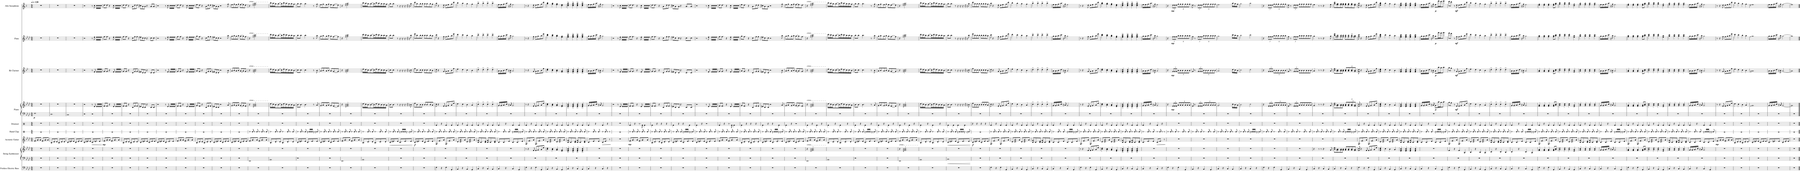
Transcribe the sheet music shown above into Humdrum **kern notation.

**kern	**kern	**kern	**kern	**dynam	**kern	**kern	**kern	**kern	**dynam	**kern	**dynam	**kern	**dynam	**kern	**dynam
*part9	*part8	*part8	*part7	*part7	*part6	*part5	*part4	*part4	*part4	*part3	*part3	*part2	*part2	*part1	*part1
*staff11	*staff10	*staff9	*staff8	*staff8	*staff7	*staff6	*staff5	*staff4	*staff4/5	*staff3	*staff3	*staff2	*staff2	*staff1	*staff1
*I"Fretless Electric Bass	*I"String Synthesizer	*	*I"Acoustic Guitar	*	*I"Hand Clap	*I"Drumset	*I"Piano	*	*	*I"Bb Clarinet	*	*I"Flute	*	*I"Alto Saxophone	*
*I'Frtl. El. B.	*I'Synth.	*	*I'Guit.	*	*I'Hd. Clp.	*I'D. Set	*I'Pno.	*	*	*I'Bb Cl.	*	*I'Fl.	*	*I'A. Sax.	*
*	*	*	*	*	*stria1	*	*	*	*	*	*	*	*	*	*
*clefF4	*clefF4	*clefG2	*clefGv2	*	*clefX	*clefX	*clefF4	*clefG2	*	*clefG2	*	*clefG2	*	*clefG2	*
*Trd7c12	*	*	*	*	*	*	*	*	*	*Trd1c2	*	*	*	*Trd5c9	*
*k[b-e-a-d-]	*k[b-e-a-d-]	*k[b-e-a-d-]	*k[b-e-a-d-]	*	*k[]	*k[]	*k[b-e-a-d-]	*k[b-e-a-d-]	*	*k[b-e-]	*	*k[b-e-a-d-]	*	*k[b-]	*
*M4/4	*M4/4	*M4/4	*M4/4	*	*M4/4	*M4/4	*M4/4	*M4/4	*	*M4/4	*	*M4/4	*	*M4/4	*
*MM120	*MM120	*MM120	*MM120	*	*MM120	*MM120	*MM120	*MM120	*	*MM120	*	*MM120	*	*MM120	*
=1	=1	=1	=1	=1	=1	=1	=1	=1	=1	=1	=1	=1	=1	=1	=1
!	!	!	!	!	!	!	!	!	!LO:DY:b=2	!	!	!	!	!	!
1r	1r	1r	8.F'/L	.	1r	1r	1F	1r	p	1r	.	1r	.	1r	.
.	.	.	8.A-'/	.	.	.	.	.	.	.	.	.	.	.	.
.	.	.	8A-/J	.	.	.	.	.	.	.	.	.	.	.	.
.	.	.	8.F'/L	.	.	.	.	.	.	.	.	.	.	.	.
.	.	.	8.A-'/	.	.	.	.	.	.	.	.	.	.	.	.
.	.	.	8A-/J	.	.	.	.	.	.	.	.	.	.	.	.
=2	=2	=2	=2	=2	=2	=2	=2	=2	=2	=2	=2	=2	=2	=2	=2
1r	1r	1r	8.BB-'/L	.	1r	1r	1D-	1r	.	1r	.	1r	.	1r	.
.	.	.	8.D-'/	.	.	.	.	.	.	.	.	.	.	.	.
.	.	.	8D-/J	.	.	.	.	.	.	.	.	.	.	.	.
.	.	.	8.BB-'/L	.	.	.	.	.	.	.	.	.	.	.	.
.	.	.	8.D-'/	.	.	.	.	.	.	.	.	.	.	.	.
.	.	.	8D-/J	.	.	.	.	.	.	.	.	.	.	.	.
=3	=3	=3	=3	=3	=3	=3	=3	=3	=3	=3	=3	=3	=3	=3	=3
1r	1r	1r	8.C'/L	.	1r	1r	1C	1r	.	1r	.	1r	.	1r	.
.	.	.	8.En'/	.	.	.	.	.	.	.	.	.	.	.	.
.	.	.	8E/J	.	.	.	.	.	.	.	.	.	.	.	.
.	.	.	8.C'/L	.	.	.	.	.	.	.	.	.	.	.	.
.	.	.	8.E'/	.	.	.	.	.	.	.	.	.	.	.	.
.	.	.	8E/J	.	.	.	.	.	.	.	.	.	.	.	.
=4	=4	=4	=4	=4	=4	=4	=4	=4	=4	=4	=4	=4	=4	=4	=4
1r	1r	1r	8.C'/L	.	1r	1r	2r	2r	.	2r	.	2r	.	2r	.
.	.	.	8.En'/	.	.	.	.	.	.	.	.	.	.	.	.
.	.	.	8E/J	.	.	.	.	.	.	.	.	.	.	.	.
!	!	!	!	!LO:HP:b	!	!	!	!	!	!	!	!	!	!	!
.	.	.	8.C'/L	<	.	.	2r	8r	.	8r	.	8r	.	8r	.
.	.	.	.	.	.	.	.	8e-/	.	8f/	.	8ee-\	.	8cc\	.
.	.	.	8.E-X'/	.	.	.	.	.	.	.	.	.	.	.	.
.	.	.	.	.	.	.	.	16e-/LL	.	16f/LL	.	16ee-\LL	.	16cc\LL	.
.	.	.	.	.	.	.	.	16e-/	.	16f/	.	16ee-\	.	16cc\	.
.	.	.	8E-/J	.	.	.	.	16e-/	.	16f/	.	16ee-\	.	16cc\	.
.	.	.	.	.	.	.	.	16e-/JJ	.	16f/JJ	.	16ee-\JJ	.	16cc\JJ	.
.	.	.	.	[	.	.	.	.	.	.	.	.	.	.	.
=5	=5	=5	=5	=5	=5	=5	=5	=5	=5	=5	=5	=5	=5	=5	=5
!	!	!	!	!LO:DY:b	!	!	!	!	!	!	!	!	!	!	!
1r	1r	1r	8.F'/L	mp	1r	1r	1r	8.f/L	.	8.g/L	.	8.ff\L	.	8.dd\L	.
.	.	.	8.A-'/	.	.	.	.	8.f/J	.	8.g/J	.	8.ff\J	.	8.dd\J	.
.	.	.	8A-/J	.	.	.	.	4r	.	4r	.	4r	.	4r	.
.	.	.	8.F'/L	.	.	.	.	.	.	.	.	.	.	.	.
.	.	.	.	.	.	.	.	8e-/	.	8f/	.	8ee-\	.	8cc\	.
.	.	.	8.A-'/	.	.	.	.	.	.	.	.	.	.	.	.
.	.	.	.	.	.	.	.	16e-/LL	.	16f/LL	.	16ee-\LL	.	16cc\LL	.
.	.	.	.	.	.	.	.	16e-/	.	16f/	.	16ee-\	.	16cc\	.
.	.	.	8A-/J	.	.	.	.	16e-/	.	16f/	.	16ee-\	.	16cc\	.
.	.	.	.	.	.	.	.	16e-/JJ	.	16f/JJ	.	16ee-\JJ	.	16cc\JJ	.
=6	=6	=6	=6	=6	=6	=6	=6	=6	=6	=6	=6	=6	=6	=6	=6
1r	1r	1r	8.BB-'/L	.	1r	1r	1r	8.f/L	.	8.g/L	.	8.ff\L	.	8.dd\L	.
.	.	.	8.D-'/	.	.	.	.	8.f/J	.	8.g/J	.	8.ff\J	.	8.dd\J	.
.	.	.	8D-/J	.	.	.	.	4r	.	4r	.	4r	.	4r	.
.	.	.	8.BB-'/L	.	.	.	.	.	.	.	.	.	.	.	.
.	.	.	.	.	.	.	.	8c/L	.	8d/L	.	8cc\L	.	8a\L	.
.	.	.	8.D-'/	.	.	.	.	.	.	.	.	.	.	.	.
.	.	.	.	.	.	.	.	8f/	.	8g/	.	8ff\	.	8dd\	.
.	.	.	8D-/J	.	.	.	.	8f/J	.	8g/J	.	8ff\J	.	8dd\J	.
=7	=7	=7	=7	=7	=7	=7	=7	=7	=7	=7	=7	=7	=7	=7	=7
1r	1r	1r	8.C'/L	.	1r	1r	1r	8en/L	.	8f#X/L	.	8een\L	.	8cc#X\L	.
.	.	.	.	.	.	.	.	8c/	.	8d/	.	8cc\	.	8a\	.
.	.	.	8.En'/	.	.	.	.	.	.	.	.	.	.	.	.
.	.	.	.	.	.	.	.	8c/J	.	8d/J	.	8cc\J	.	8a\J	.
.	.	.	8E/J	.	.	.	.	4r	.	4r	.	4r	.	4r	.
.	.	.	8.C'/L	.	.	.	.	.	.	.	.	.	.	.	.
.	.	.	.	.	.	.	.	8.c/L	.	8.d/L	.	8.cc\L	.	8.a/L	.
.	.	.	8.E/	.	.	.	.	.	.	.	.	.	.	.	.
.	.	.	.	.	.	.	.	8.c/J	.	8.d/J	.	8.cc\J	.	8.a/J	.
.	.	.	8E/J	.	.	.	.	.	.	.	.	.	.	.	.
=8	=8	=8	=8	=8	=8	=8	=8	=8	=8	=8	=8	=8	=8	=8	=8
1r	1r	1r	8.C'/L	.	1r	1r	1r	2r	.	2r	.	2r	.	2r	.
.	.	.	8.En'/	.	.	.	.	.	.	.	.	.	.	.	.
.	.	.	8E/J	.	.	.	.	.	.	.	.	.	.	.	.
.	.	.	8.C'/L	.	.	.	.	8r	.	8r	.	8r	.	8r	.
.	.	.	.	.	.	.	.	8e-/	.	8f/	.	8ee-\	.	8cc\	.
.	.	.	8.E'/	.	.	.	.	.	.	.	.	.	.	.	.
.	.	.	.	.	.	.	.	16e-/LL	.	16f/LL	.	16ee-\LL	.	16cc\LL	.
.	.	.	.	.	.	.	.	16e-/	.	16f/	.	16ee-\	.	16cc\	.
.	.	.	8E/J	.	.	.	.	16e-/	.	16f/	.	16ee-\	.	16cc\	.
.	.	.	.	.	.	.	.	16e-/JJ	.	16f/JJ	.	16ee-\JJ	.	16cc\JJ	.
=9	=9	=9	=9	=9	=9	=9	=9	=9	=9	=9	=9	=9	=9	=9	=9
1r	1r	1r	8.F'/L	.	1r	1r	1r	8.f/L	.	8.g/L	.	8.ff\L	.	8.dd\L	.
.	.	.	8.A-'/	.	.	.	.	8.f/J	.	8.g/J	.	8.ff\J	.	8.dd\J	.
.	.	.	8A-/J	.	.	.	.	4r	.	4r	.	4r	.	4r	.
.	.	.	8.F'/L	.	.	.	.	.	.	.	.	.	.	.	.
.	.	.	.	.	.	.	.	8e-/	.	8f/	.	8ee-\	.	8cc\	.
.	.	.	8.A-'/	.	.	.	.	.	.	.	.	.	.	.	.
.	.	.	.	.	.	.	.	16e-/LL	.	16f/LL	.	16ee-\LL	.	16cc\LL	.
.	.	.	.	.	.	.	.	16e-/	.	16f/	.	16ee-\	.	16cc\	.
.	.	.	8A-/J	.	.	.	.	16e-/	.	16f/	.	16ee-\	.	16cc\	.
.	.	.	.	.	.	.	.	16e-/JJ	.	16f/JJ	.	16ee-\JJ	.	16cc\JJ	.
=10	=10	=10	=10	=10	=10	=10	=10	=10	=10	=10	=10	=10	=10	=10	=10
1r	1r	1r	8.BB-'/L	.	1r	1r	1r	8.g/L	.	8.a/L	.	8.gg\L	.	8.ee\L	.
.	.	.	8.D-'/	.	.	.	.	8.f/J	.	8.g/J	.	8.ff\J	.	8.dd\J	.
.	.	.	8D-/J	.	.	.	.	4r	.	4r	.	4r	.	4r	.
.	.	.	8.BB-'/L	.	.	.	.	.	.	.	.	.	.	.	.
.	.	.	.	.	.	.	.	8c/L	.	8d/L	.	8cc\L	.	8a\L	.
.	.	.	8.D-'/	.	.	.	.	.	.	.	.	.	.	.	.
.	.	.	.	.	.	.	.	8f/	.	8g/	.	8ff\	.	8dd\	.
.	.	.	8D-/J	.	.	.	.	8f/J	.	8g/J	.	8ff\J	.	8dd\J	.
=11	=11	=11	=11	=11	=11	=11	=11	=11	=11	=11	=11	=11	=11	=11	=11
1r	1r	1r	8.C'/L	.	1r	1r	1r	8en/L	.	8f#X/L	.	8een\L	.	8cc#X\L	.
.	.	.	.	.	.	.	.	8c/	.	8d/	.	8cc\	.	8a\	.
.	.	.	8.En'/	.	.	.	.	.	.	.	.	.	.	.	.
.	.	.	.	.	.	.	.	8c/J	.	8d/J	.	8cc\J	.	8a\J	.
.	.	.	8E/J	.	.	.	.	2r	.	2r	.	2r	.	2r	.
.	.	.	8.C'/L	.	.	.	.	.	.	.	.	.	.	.	.
.	.	.	8.E'/	.	.	.	.	.	.	.	.	.	.	.	.
.	.	.	8E/J	.	.	.	.	8a-/	.	8b-\	.	8aa-\	.	8ff\	.
=12	=12	=12	=12	=12	=12	=12	=12	=12	=12	=12	=12	=12	=12	=12	=12
1r	1r	1r	8.C'/L	.	1r	1r	1r	8g/L	.	8a/L	.	8gg\L	.	8ee\L	.
.	.	.	.	.	.	.	.	8a-/	.	8b-/	.	8aa-\	.	8ff\	.
.	.	.	8.En'/	.	.	.	.	.	.	.	.	.	.	.	.
.	.	.	.	.	.	.	.	8g/	.	8a/	.	8gg\	.	8ee\	.
.	.	.	8E/J	.	.	.	.	8a-/J	.	8b-/J	.	8aa-\J	.	8ff\J	.
.	.	.	8.C'/L	.	.	.	.	[8.g/L	.	[8.a/L	.	[8.gg\L	.	[8.ee\L	.
.	.	.	8.E'/	.	.	.	.	8g/]	.	8a/]	.	8gg\]	.	8ee\]	.
.	.	.	.	.	.	.	.	8.f/J	.	8.g/J	.	8.ff\J	.	8.dd\J	.
.	.	.	8E/J	.	.	.	.	.	.	.	.	.	.	.	.
=13	=13	=13	=13	=13	=13	=13	=13	=13	=13	=13	=13	=13	=13	=13	=13
!	!	!	!	!	!	!	!	!	!	!	!	!	!	!LO:TX:a:i:t=cresc.	!
!	!	!	!	!	!	!	!	!	!	!	!	!LO:TX:a:i:t=cresc.	!	!	!
!	!	!	!	!	!	!	!	!	!	!LO:TX:a:i:t=cresc.	!	!	!	!	!
!	!	!	!	!	!	!	!	!LO:TX:a:i:t=cresc.	!	!	!	!	!	!	!
1r	1FF	1r	8.F'/L	.	8.r	1r	1r	4r	.	4r	.	4r	.	4r	.
.	.	.	8.A-'/	.	16Re/	.	.	.	.	.	.	.	.	.	.
.	.	.	.	.	8r	.	.	2.f/:: 2.a-/:: 2.cc/::	.	2.g\:: 2.b-\:: 2.dd\::	.	2.ff\:: 2.aa-\:: 2.ccc\::	.	2.dd\:: 2.ff\:: 2.aa\::	.
.	.	.	8A-/J	.	8Re/	.	.	.	.	.	.	.	.	.	.
.	.	.	8.F'/L	.	8.r	.	.	.	.	.	.	.	.	.	.
.	.	.	8.A-'/	.	16Re/	.	.	.	.	.	.	.	.	.	.
.	.	.	.	.	8r	.	.	.	.	.	.	.	.	.	.
.	.	.	8A-/J	.	8Re/	.	.	.	.	.	.	.	.	.	.
=14	=14	=14	=14	=14	=14	=14	=14	=14	=14	=14	=14	=14	=14	=14	=14
1r	1BB-	1r	8.BB-'/L	.	8.r	1r	1r	16.dd-\LL	.	16.ee-\LL	.	16.ddd-\LL	.	16.bb-\LL	.
.	.	.	.	.	.	.	.	16.cc\	.	16.dd\	.	16.ccc\	.	16.aa\	.
.	.	.	8.D-'/	.	16Re/	.	.	16.b-\J	.	16.cc\J	.	16.bb-\J	.	16.gg\J	.
.	.	.	.	.	8r	.	.	.	.	.	.	.	.	.	.
.	.	.	.	.	.	.	.	[8.b-\	.	[8.cc\	.	[8.bb-\	.	[8.gg\	.
.	.	.	8D-/J	.	8Re/	.	.	.	.	.	.	.	.	.	.
.	.	.	.	.	.	.	.	16b-\L]	.	16cc\L]	.	16bb-\L]	.	16gg\L]	.
.	.	.	8.BB-'/L	.	8.r	.	.	.	.	.	.	.	.	.	.
.	.	.	.	.	.	.	.	16.dd-\	.	16.ee-\	.	16.ddd-\	.	16.bb-\	.
.	.	.	.	.	.	.	.	16.cc\	.	16.dd\	.	16.ccc\	.	16.aa\	.
.	.	.	8.D-'/	.	16Re/	.	.	.	.	.	.	.	.	.	.
.	.	.	.	.	.	.	.	16.b-\	.	16.cc\	.	16.bb-\	.	16.gg\	.
.	.	.	.	.	8r	.	.	.	.	.	.	.	.	.	.
.	.	.	.	.	.	.	.	16.b-\	.	16.cc\	.	16.bb-\	.	16.gg\	.
.	.	.	8D-/J	.	8Re/	.	.	.	.	.	.	.	.	.	.
.	.	.	.	.	.	.	.	16.a-\JJ	.	16.b-\JJ	.	16.aa-\JJ	.	16.ff\JJ	.
=15	=15	=15	=15	=15	=15	=15	=15	=15	=15	=15	=15	=15	=15	=15	=15
1r	1r	1r	8.C'/L	.	8.r	1r	1r	8.b-\L	.	8.cc\L	.	8.bb-\L	.	8.gg\L	.
.	.	.	8.En'/	.	16Re/	.	.	8.b-\J	.	8.cc\J	.	8.bb-\J	.	8.gg\J	.
.	.	.	.	.	8r	.	.	.	.	.	.	.	.	.	.
.	.	.	8E/J	.	8Re/	.	.	4.b-\	.	4.cc\	.	4.bb-\	.	4.gg\	.
.	.	.	8.C'/L	.	16r	.	.	.	.	.	.	.	.	.	.
.	.	.	.	.	16Re/LL	.	.	.	.	.	.	.	.	.	.
.	.	.	.	.	16Re/	.	.	.	.	.	.	.	.	.	.
.	.	.	8.E/	.	16Re/JJ	.	.	.	.	.	.	.	.	.	.
.	.	.	.	.	16r	.	.	8r	.	8r	.	8r	.	8r	.
.	.	.	.	.	16r	.	.	.	.	.	.	.	.	.	.
.	.	.	8E/J	.	8Re/	.	.	8a-/	.	8b-\	.	8aa-\	.	8ff\	.
=16	=16	=16	=16	=16	=16	=16	=16	=16	=16	=16	=16	=16	=16	=16	=16
1r	1r	1r	8.C'/L	.	8.r	1r	1r	8g/L	.	8a/L	.	8gg\L	.	8ee\L	.
.	.	.	.	.	.	.	.	8a-/	.	8b-/	.	8aa-\	.	8ff\	.
.	.	.	8.En'/	.	16Re/	.	.	.	.	.	.	.	.	.	.
.	.	.	.	.	8r	.	.	8g/	.	8a/	.	8gg\	.	8ee\	.
.	.	.	8E/J	.	8Re/	.	.	8a-/J	.	8b-/J	.	8aa-\J	.	8ff\J	.
.	.	.	8.C'/L	.	8.r	.	.	8.g/L	.	8.a/L	.	8.gg\L	.	8.ee\L	.
.	.	.	8.E/	.	16Re/	.	.	[8.f/	.	[8.g/	.	[8.ff\	.	[8.dd\	.
.	.	.	.	.	8r	.	.	.	.	.	.	.	.	.	.
.	.	.	8E/J	.	8Re/	.	.	8f/J]	.	8g/J]	.	8ff\J]	.	8dd\J]	.
=17	=17	=17	=17	=17	=17	=17	=17	=17	=17	=17	=17	=17	=17	=17	=17
1r	1FF	1r	8.F'/L	.	8.r	1r	1r	4r	.	4r	.	4r	.	4r	.
.	.	.	8.A-'/	.	16Re/	.	.	.	.	.	.	.	.	.	.
.	.	.	.	.	8r	.	.	2.f/:: 2.a-/:: 2.cc/::	.	2.g\:: 2.b-\:: 2.dd\::	.	2.ff\:: 2.aa-\:: 2.ccc\::	.	2.dd\:: 2.ff\:: 2.aa\::	.
.	.	.	8A-/J	.	8Re/	.	.	.	.	.	.	.	.	.	.
.	.	.	8.F'/L	.	8.r	.	.	.	.	.	.	.	.	.	.
.	.	.	8.A-'/	.	16Re/	.	.	.	.	.	.	.	.	.	.
.	.	.	.	.	8r	.	.	.	.	.	.	.	.	.	.
.	.	.	8A-/J	.	8Re/	.	.	.	.	.	.	.	.	.	.
=18	=18	=18	=18	=18	=18	=18	=18	=18	=18	=18	=18	=18	=18	=18	=18
1r	1BB-	1r	8.BB-'/L	.	8.r	1r	1r	16.dd-\LL	.	16.ee-\LL	.	16.ddd-\LL	.	16.bb-\LL	.
.	.	.	.	.	.	.	.	16.cc\	.	16.dd\	.	16.ccc\	.	16.aa\	.
.	.	.	8.D-'/	.	16Re/	.	.	16.b-\J	.	16.cc\J	.	16.bb-\J	.	16.gg\J	.
.	.	.	.	.	8r	.	.	.	.	.	.	.	.	.	.
.	.	.	.	.	.	.	.	[8.b-\	.	[8.cc\	.	[8.bb-\	.	[8.gg\	.
.	.	.	8D-/J	.	8Re/	.	.	.	.	.	.	.	.	.	.
.	.	.	.	.	.	.	.	16b-\L]	.	16cc\L]	.	16bb-\L]	.	16gg\L]	.
.	.	.	8.BB-'/L	.	8.r	.	.	.	.	.	.	.	.	.	.
.	.	.	.	.	.	.	.	16.dd-\	.	16.ee-\	.	16.ddd-\	.	16.bb-\	.
.	.	.	.	.	.	.	.	16.cc\	.	16.dd\	.	16.ccc\	.	16.aa\	.
.	.	.	8.D-'/	.	16Re/	.	.	.	.	.	.	.	.	.	.
.	.	.	.	.	.	.	.	16.b-\	.	16.cc\	.	16.bb-\	.	16.gg\	.
.	.	.	.	.	8r	.	.	.	.	.	.	.	.	.	.
.	.	.	.	.	.	.	.	16.b-\	.	16.cc\	.	16.bb-\	.	16.gg\	.
.	.	.	8D-/J	.	8Re/	.	.	.	.	.	.	.	.	.	.
.	.	.	.	.	.	.	.	16.a-\JJ	.	16.b-\JJ	.	16.aa-\JJ	.	16.ff\JJ	.
=19	=19	=19	=19	=19	=19	=19	=19	=19	=19	=19	=19	=19	=19	=19	=19
!	!	!	!	!LO:HP:b	!	!	!	!	!	!	!	!	!	!	!
1r	1r	1r	8.C'/L	<	8.r	1r	1r	8.b-\L	.	8.cc\L	.	8.bb-\L	.	8.gg\L	.
.	.	.	8.En'/	.	16Re/	.	.	8.b-\J	.	8.cc\J	.	8.bb-\J	.	8.gg\J	.
.	.	.	.	.	8r	.	.	.	.	.	.	.	.	.	.
.	.	.	8E/J	.	8Re/	.	.	8r	.	8r	.	8r	.	8r	.
.	.	.	8.C'/L	.	16r	.	.	16.r	.	16.r	.	16.r	.	16.r	.
.	.	.	.	.	16Re/LL	.	.	.	.	.	.	.	.	.	.
.	.	.	.	.	.	.	.	16.r	.	16.r	.	16.r	.	16.r	.
.	.	.	.	.	16Re/	.	.	.	.	.	.	.	.	.	.
.	.	.	8.E/	.	16Re/JJ	.	.	16.r	.	16.r	.	16.r	.	16.r	.
.	.	.	.	.	16r	.	.	.	.	.	.	.	.	.	.
.	.	.	.	.	.	.	.	32r	.	32r	.	32r	.	32r	.
.	.	.	.	.	16r	.	.	16r	.	16r	.	16r	.	16r	.
.	.	.	8E/J	.	8Re/	.	.	8b-\	.	8cc\	.	8bb-\	.	8gg\	.
.	.	.	.	[	.	.	.	.	.	.	.	.	.	.	.
=20	=20	=20	=20	=20	=20	=20	=20	=20	=20	=20	=20	=20	=20	=20	=20
!	!	!	!	!LO:DY:b	!	!	!	!	!	!	!	!	!	!	!
1r	1r	1r	8.C'/L	f	8.r	1r	1r	8ee-\L	.	8ff\L	.	8eee-\L	.	8ccc\L	.
.	.	.	.	.	.	.	.	8b-\	.	8cc\	.	8bb-\	.	8gg\	.
.	.	.	8.En'/	.	16Re/	.	.	.	.	.	.	.	.	.	.
.	.	.	.	.	8r	.	.	8b-\	.	8cc\	.	8bb-\	.	8gg\	.
.	.	.	8E/J	.	8Re/	.	.	8b-\J	.	8cc\J	.	8bb-\J	.	8gg\J	.
.	.	.	8.C'/L	.	8.r	.	.	8b-/L	.	8cc\L	.	8bb-\L	.	8gg\L	.
.	.	.	.	.	.	.	.	8b-/	.	8cc\	.	8bb-\	.	8gg\	.
.	.	.	8.E/	.	16Re/	.	.	.	.	.	.	.	.	.	.
.	.	.	.	.	8r	.	.	8b-/	.	8cc\	.	8bb-\	.	8gg\	.
.	.	.	8E/J	.	8Re/	.	.	8a-/J	.	8b-\J	.	8aa-\J	.	8ff\J	.
=21	=21	=21	=21	=21	=21	=21	=21	=21	=21	=21	=21	=21	=21	=21	=21
4F\	1r	1r	8.FF/L	.	8.r	4Rf/	1r	8cc\	.	8dd\	.	8ccc\	.	8aa\	.
.	.	.	.	.	.	.	.	4r	.	4r	.	4r	.	4r	.
.	.	.	8.F/	.	16Re/	.	.	.	.	.	.	.	.	.	.
4r	.	.	.	.	8r	4r	.	.	.	.	.	.	.	.	.
.	.	.	8A-/J	.	8Re/	.	.	8f/	.	8g/	.	8ff\	.	8dd\	.
4F\	.	.	8.FF/L	.	8.r	4Rf/	.	8f/L	.	8g\L	.	8ff\L	.	8dd\L	.
.	.	.	.	.	.	.	.	8g/	.	8a\	.	8gg\	.	8ee\	.
.	.	.	8.F/	.	16Re/	.	.	.	.	.	.	.	.	.	.
4AA-/	.	.	.	.	8r	4Rf/	.	8a-/	.	8b-\	.	8aa-\	.	8ff\	.
.	.	.	8A-/J	.	8Re/	.	.	8ee-/J	.	8ff\J	.	8eee-\J	.	8ccc\J	.
=22	=22	=22	=22	=22	=22	=22	=22	=22	=22	=22	=22	=22	=22	=22	=22
4BB-/	1r	1r	8.D-/L	.	8.r	4Rf/	1r	4dd-\	.	4ee-\	.	4ddd-\	.	4bb-\	.
.	.	.	8.D-/ 8.A-/	.	16Re/	.	.	.	.	.	.	.	.	.	.
4r	.	.	.	.	8r	4r	.	4cc\	.	4dd\	.	4ccc\	.	4aa\	.
.	.	.	8A-/J	.	8Re/	.	.	.	.	.	.	.	.	.	.
4BB-/	.	.	8.D-/L	.	8.r	4Rf/	.	4b-\	.	4cc\	.	4bb-\	.	4gg\	.
.	.	.	8.D-/ 8.A-/	.	16Re/	.	.	.	.	.	.	.	.	.	.
4AA-/	.	.	.	.	8r	4Rf/	.	4a-/	.	4b-\	.	4aa-\	.	4ff\	.
.	.	.	8A-/J	.	8Re/	.	.	.	.	.	.	.	.	.	.
=23	=23	=23	=23	=23	=23	=23	=23	=23	=23	=23	=23	=23	=23	=23	=23
4C/	1r	1r	8.C/ 8.G/L	.	8.r	4Rf/	1r	4cc^\	.	4dd^\	.	4ccc^\	.	4aa^\	.
.	.	.	8.C/	.	16Re/	.	.	.	.	.	.	.	.	.	.
4r	.	.	.	.	8r	4r	.	4cc^\	.	4dd^\	.	4ccc^\	.	4aa^\	.
.	.	.	8C/ 8E-/J	.	8Re/	.	.	.	.	.	.	.	.	.	.
4C/	.	.	8.C/ 8.G/L	.	8.r	4Rf/	.	4cc^\	.	4dd^\	.	4ccc^\	.	4aa^\	.
.	.	.	8.C/	.	16Re/	.	.	.	.	.	.	.	.	.	.
4BB-/	.	.	.	.	8r	4Rf/	.	4cc^\	.	4dd^\	.	4ccc^\	.	4aa^\	.
.	.	.	8C/ 8E-/J	.	8Re/	.	.	.	.	.	.	.	.	.	.
=24	=24	=24	=24	=24	=24	=24	=24	=24	=24	=24	=24	=24	=24	=24	=24
4C/	1r	1r	8.C/L	.	8.r	4Rf/	1r	16.g/LL	.	16.a\LL	.	16.gg\LL	.	16.ee\LL	.
.	.	.	.	.	.	.	.	16.g/	.	16.a\	.	16.gg\	.	16.ee\	.
.	.	.	8.C/	.	16Re/	.	.	16.a-/	.	16.b-\	.	16.aa-\	.	16.ff\	.
4r	.	.	.	.	8r	4r	.	.	.	.	.	.	.	.	.
.	.	.	.	.	.	.	.	16.cc/JJ	.	16.dd\JJ	.	16.ccc\JJ	.	16.aa\JJ	.
.	.	.	8E-/J	.	8Re/	.	.	16r	.	16r	.	16r	.	16r	.
.	.	.	.	.	.	.	.	16a-/	.	16b-\	.	16aa-\	.	16ff\	.
4C/	.	.	8.C/L	.	16r	4Rf/	.	2g/	.	2a/	.	2gg\	.	2ee\	.
.	.	.	.	.	16Re/LL	.	.	.	.	.	.	.	.	.	.
.	.	.	.	.	16Re/	.	.	.	.	.	.	.	.	.	.
.	.	.	8.C/	.	16Re/JJ	.	.	.	.	.	.	.	.	.	.
4AA-/	.	.	.	.	16r	4Rf/	.	.	.	.	.	.	.	.	.
.	.	.	.	.	16r	.	.	.	.	.	.	.	.	.	.
.	.	.	8E-/J	.	8Re/	.	.	.	.	.	.	.	.	.	.
=25	=25	=25	=25	=25	=25	=25	=25	=25	=25	=25	=25	=25	=25	=25	=25
4F\	1r	8r	8.FF/L	.	8.r	4Rf/	1r	8r	.	8r	.	8r	.	8r	.
.	.	4r	.	.	.	.	.	4r	.	4r	.	4r	.	4r	.
.	.	.	8.F/	.	16Re/	.	.	.	.	.	.	.	.	.	.
4r	.	.	.	.	8r	4r	.	.	.	.	.	.	.	.	.
.	.	8f/	8A-/J	.	8Re/	.	.	8f/	.	8g/	.	8ff\	.	8dd\	.
4F\	.	8f/L	8.FF/L	.	8.r	4Rf/	.	8f/L	.	8g\L	.	8ff\L	.	8dd\L	.
.	.	8g/	.	.	.	.	.	8g/	.	8a\	.	8gg\	.	8ee\	.
.	.	.	8.F/	.	16Re/	.	.	.	.	.	.	.	.	.	.
4AA-/	.	8a-/	.	.	8r	4Rf/	.	8a-/	.	8b-\	.	8aa-\	.	8ff\	.
.	.	8ee-/J	8A-/J	.	8Re/	.	.	8ee-/J	.	8ff\J	.	8eee-\J	.	8ccc\J	.
=26	=26	=26	=26	=26	=26	=26	=26	=26	=26	=26	=26	=26	=26	=26	=26
4BB-/	1r	4b-\ 4dd-\	8.D-/L	.	8.r	4Rf/	1r	4b-\ 4dd-\	.	4cc\ 4ee-\	.	4bb-\ 4ddd-\	.	4gg\ 4bb-\	.
.	.	.	8.D-/ 8.A-/	.	16Re/	.	.	.	.	.	.	.	.	.	.
4r	.	4a-\ 4cc\	.	.	8r	4r	.	4a-\ 4cc\	.	4b-\ 4dd\	.	4aa-\ 4ccc\	.	4ff\ 4aa\	.
.	.	.	8A-/J	.	8Re/	.	.	.	.	.	.	.	.	.	.
4BB-/	.	4g/ 4b-/	8.D-/L	.	8.r	4Rf/	.	4g/ 4b-/	.	4a\ 4cc\	.	4gg\ 4bb-\	.	4ee\ 4gg\	.
.	.	.	8.D-/ 8.A-/	.	16Re/	.	.	.	.	.	.	.	.	.	.
4AA-/	.	4e-/ 4g/	.	.	8r	4Rf/	.	4e-/ 4g/	.	4f/ 4a/	.	4ee-\ 4gg\	.	4cc\ 4ee\	.
.	.	.	8A-/J	.	8Re/	.	.	.	.	.	.	.	.	.	.
=27	=27	=27	=27	=27	=27	=27	=27	=27	=27	=27	=27	=27	=27	=27	=27
4C/	1r	4e-/^ 4g/^ 4cc/^	8.C/ 8.G/L	.	8.r	4Rf/	1r	4e-/^ 4g/^ 4cc/^	.	4f/^ 4a/^ 4dd/^	.	4ee-\^ 4gg\^ 4ccc\^	.	4cc\^ 4ee\^ 4aa\^	.
.	.	.	8.C/	.	16Re/	.	.	.	.	.	.	.	.	.	.
4r	.	4e-/^ 4g/^ 4cc/^	.	.	8r	4r	.	4e-/^ 4g/^ 4cc/^	.	4f/^ 4a/^ 4dd/^	.	4ee-\^ 4gg\^ 4ccc\^	.	4cc\^ 4ee\^ 4aa\^	.
.	.	.	8C/ 8E-/J	.	8Re/	.	.	.	.	.	.	.	.	.	.
4C/	.	4e-/^ 4g/^ 4cc/^	8.C/ 8.G/L	.	8.r	4Rf/	.	4e-/^ 4g/^ 4cc/^	.	4f/^ 4a/^ 4dd/^	.	4ee-\^ 4gg\^ 4ccc\^	.	4cc\^ 4ee\^ 4aa\^	.
.	.	.	8.C/	.	16Re/	.	.	.	.	.	.	.	.	.	.
4BB-/	.	4e-/^ 4g/^ 4cc/^	.	.	8r	4Rf/	.	4e-/^ 4g/^ 4cc/^	.	4f/^ 4a/^ 4dd/^	.	4ee-\^ 4gg\^ 4ccc\^	.	4cc\^ 4ee\^ 4aa\^	.
.	.	.	8C/ 8E-/J	.	8Re/	.	.	.	.	.	.	.	.	.	.
=28	=28	=28	=28	=28	=28	=28	=28	=28	=28	=28	=28	=28	=28	=28	=28
4C/	1r	1r	8.C/L	.	8.r	4Rf/	1r	16.g/LL	.	16.a\LL	.	16.gg\LL	.	16.ee\LL	.
.	.	.	.	.	.	.	.	16.g/	.	16.a\	.	16.gg\	.	16.ee\	.
.	.	.	8.E-/	.	16Re/	.	.	16.a-/	.	16.b-\	.	16.aa-\	.	16.ff\	.
4r	.	.	.	.	8r	4r	.	.	.	.	.	.	.	.	.
.	.	.	.	.	.	.	.	16.cc/JJ	.	16.dd\JJ	.	16.ccc\JJ	.	16.aa\JJ	.
.	.	.	8E-/J	.	8Re/	.	.	16r	.	16r	.	16r	.	16r	.
.	.	.	.	.	.	.	.	16a-/	.	16b-\	.	16aa-\	.	16ff\	.
!	!	!	!	!LO:HP:b	!	!	!	!	!	!	!	!	!	!	!
4C/	.	.	8.C/L	>	8.r	4Rf/	.	2g/	.	2a/	.	2gg\	.	2ee\	.
.	.	.	8.E-/J	.	16Re/	.	.	.	.	.	.	.	.	.	.
4r	.	.	.	.	8r	4r	.	.	.	.	.	.	.	.	.
.	.	.	8r	.	8r	.	.	.	.	.	.	.	.	.	.
.	.	.	.	]	.	.	.	.	.	.	.	.	.	.	.
=29	=29	=29	=29	=29	=29	=29	=29	=29	=29	=29	=29	=29	=29	=29	=29
1r	1r	1r	1r	.	1r	1r	1r	2r	.	2r	.	2r	.	2r	.
.	.	.	.	.	.	.	.	8r	.	8r	.	8r	.	8r	.
.	.	.	.	.	.	.	.	8e-/	.	8f/	.	8ee-\	.	8cc\	.
.	.	.	.	.	.	.	.	16e-/LL	.	16f/LL	.	16ee-\LL	.	16cc\LL	.
.	.	.	.	.	.	.	.	16e-/	.	16f/	.	16ee-\	.	16cc\	.
.	.	.	.	.	.	.	.	16e-/	.	16f/	.	16ee-\	.	16cc\	.
.	.	.	.	.	.	.	.	16e-/JJ	.	16f/JJ	.	16ee-\JJ	.	16cc\JJ	.
=30	=30	=30	=30	=30	=30	=30	=30	=30	=30	=30	=30	=30	=30	=30	=30
!	!	!	!	!LO:DY:b	!	!	!	!	!	!	!	!	!	!	!
1r	1r	1r	8.F'/L	mp	8.r	4Rf/	1r	8.f/L	.	8.g/L	.	8.ff\L	.	8.dd\L	.
.	.	.	8.A-'/	.	16Re/	.	.	8.f/J	.	8.g/J	.	8.ff\J	.	8.dd\J	.
.	.	.	.	.	8r	4r	.	.	.	.	.	.	.	.	.
.	.	.	8A-/J	.	8Re/	.	.	4r	.	4r	.	4r	.	4r	.
.	.	.	8.F'/L	.	8.r	8.r	.	.	.	.	.	.	.	.	.
.	.	.	.	.	.	.	.	8e-/	.	8f/	.	8ee-\	.	8cc\	.
.	.	.	8.A-'/	.	16Re/	16Rf\	.	.	.	.	.	.	.	.	.
.	.	.	.	.	8r	4Rf\	.	16e-/LL	.	16f/LL	.	16ee-\LL	.	16cc\LL	.
.	.	.	.	.	.	.	.	16e-/	.	16f/	.	16ee-\	.	16cc\	.
.	.	.	8A-/J	.	8Re/	.	.	16e-/	.	16f/	.	16ee-\	.	16cc\	.
.	.	.	.	.	.	.	.	16e-/JJ	.	16f/JJ	.	16ee-\JJ	.	16cc\JJ	.
=31	=31	=31	=31	=31	=31	=31	=31	=31	=31	=31	=31	=31	=31	=31	=31
1r	1r	1r	8.BB-'/L	.	8.r	4Rf\	1r	8.f/L	.	8.g/L	.	8.ff\L	.	8.dd\L	.
.	.	.	8.D-'/	.	16Re/	.	.	8.f/J	.	8.g/J	.	8.ff\J	.	8.dd\J	.
.	.	.	.	.	8r	4r	.	.	.	.	.	.	.	.	.
.	.	.	8D-/J	.	8Re/	.	.	4r	.	4r	.	4r	.	4r	.
.	.	.	8.BB-'/L	.	8.r	4r	.	.	.	.	.	.	.	.	.
.	.	.	.	.	.	.	.	8c/L	.	8d/L	.	8cc\L	.	8a\L	.
.	.	.	8.D-'/	.	16Re/	.	.	.	.	.	.	.	.	.	.
.	.	.	.	.	8r	4r	.	8f/	.	8g/	.	8ff\	.	8dd\	.
.	.	.	8D-/J	.	8Re/	.	.	8f/J	.	8g/J	.	8ff\J	.	8dd\J	.
=32	=32	=32	=32	=32	=32	=32	=32	=32	=32	=32	=32	=32	=32	=32	=32
1r	1r	1r	8.C'/L	.	8.r	4Rf\	1r	8en/L	.	8f#X/L	.	8een\L	.	8cc#X\L	.
.	.	.	.	.	.	.	.	8c/	.	8d/	.	8cc\	.	8a\	.
.	.	.	8.En'/	.	16Re/	.	.	.	.	.	.	.	.	.	.
.	.	.	.	.	8r	4r	.	8c/J	.	8d/J	.	8cc\J	.	8a\J	.
.	.	.	8E/J	.	8Re/	.	.	4r	.	4r	.	4r	.	4r	.
.	.	.	8.C'/L	.	16r	4r	.	.	.	.	.	.	.	.	.
.	.	.	.	.	16Re/LL	.	.	.	.	.	.	.	.	.	.
.	.	.	.	.	16Re/	.	.	8.c/L	.	8.d/L	.	8.cc\L	.	8.a/L	.
.	.	.	8.E/	.	16Re/JJ	.	.	.	.	.	.	.	.	.	.
.	.	.	.	.	16r	4Rf\	.	.	.	.	.	.	.	.	.
.	.	.	.	.	16r	.	.	8.c/J	.	8.d/J	.	8.cc\J	.	8.a/J	.
.	.	.	8E/J	.	8Re/	.	.	.	.	.	.	.	.	.	.
=33	=33	=33	=33	=33	=33	=33	=33	=33	=33	=33	=33	=33	=33	=33	=33
1r	1r	1r	8.C'/L	.	8.r	4Rf\	1r	2r	.	2r	.	2r	.	2r	.
.	.	.	8.En'/	.	16Re/	.	.	.	.	.	.	.	.	.	.
.	.	.	.	.	8r	4r	.	.	.	.	.	.	.	.	.
.	.	.	8E/J	.	8Re/	.	.	.	.	.	.	.	.	.	.
.	.	.	8.C'/L	.	8.r	2r	.	8r	.	8r	.	8r	.	8r	.
.	.	.	.	.	.	.	.	8e-/	.	8f/	.	8ee-\	.	8cc\	.
.	.	.	8.E'/	.	16Re/	.	.	.	.	.	.	.	.	.	.
.	.	.	.	.	8r	.	.	16e-/LL	.	16f/LL	.	16ee-\LL	.	16cc\LL	.
.	.	.	.	.	.	.	.	16e-/	.	16f/	.	16ee-\	.	16cc\	.
.	.	.	8E/J	.	8Re/	.	.	16e-/	.	16f/	.	16ee-\	.	16cc\	.
.	.	.	.	.	.	.	.	16e-/JJ	.	16f/JJ	.	16ee-\JJ	.	16cc\JJ	.
=34	=34	=34	=34	=34	=34	=34	=34	=34	=34	=34	=34	=34	=34	=34	=34
1r	1r	1r	8.F'/L	.	8.r	4Rf/	1r	8.f/L	.	8.g/L	.	8.ff\L	.	8.dd\L	.
.	.	.	8.A-'/	.	16Re/	.	.	8.f/J	.	8.g/J	.	8.ff\J	.	8.dd\J	.
.	.	.	.	.	8r	4r	.	.	.	.	.	.	.	.	.
.	.	.	8A-/J	.	8Re/	.	.	4r	.	4r	.	4r	.	4r	.
.	.	.	8.F'/L	.	8.r	8.r	.	.	.	.	.	.	.	.	.
.	.	.	.	.	.	.	.	8e-/	.	8f/	.	8ee-\	.	8cc\	.
.	.	.	8.A-'/	.	16Re/	16Rf\	.	.	.	.	.	.	.	.	.
.	.	.	.	.	8r	4Rf\	.	16e-/LL	.	16f/LL	.	16ee-\LL	.	16cc\LL	.
.	.	.	.	.	.	.	.	16e-/	.	16f/	.	16ee-\	.	16cc\	.
.	.	.	8A-/J	.	8Re/	.	.	16e-/	.	16f/	.	16ee-\	.	16cc\	.
.	.	.	.	.	.	.	.	16e-/JJ	.	16f/JJ	.	16ee-\JJ	.	16cc\JJ	.
=35	=35	=35	=35	=35	=35	=35	=35	=35	=35	=35	=35	=35	=35	=35	=35
1r	1r	1r	8.BB-'/L	.	8.r	4Rf\	1r	8.g/L	.	8.a/L	.	8.gg\L	.	8.ee\L	.
.	.	.	8.D-'/	.	16Re/	.	.	8.f/J	.	8.g/J	.	8.ff\J	.	8.dd\J	.
.	.	.	.	.	8r	4r	.	.	.	.	.	.	.	.	.
.	.	.	8D-/J	.	8Re/	.	.	4r	.	4r	.	4r	.	4r	.
.	.	.	8.BB-'/L	.	8.r	4r	.	.	.	.	.	.	.	.	.
.	.	.	.	.	.	.	.	8c/L	.	8d/L	.	8cc\L	.	8a\L	.
.	.	.	8.D-'/	.	16Re/	.	.	.	.	.	.	.	.	.	.
.	.	.	.	.	8r	4r	.	8f/	.	8g/	.	8ff\	.	8dd\	.
.	.	.	8D-/J	.	8Re/	.	.	8f/J	.	8g/J	.	8ff\J	.	8dd\J	.
=36	=36	=36	=36	=36	=36	=36	=36	=36	=36	=36	=36	=36	=36	=36	=36
1r	1r	1r	8.C'/L	.	8.r	4Rf\	1r	8en/L	.	8f#X/L	.	8een\L	.	8cc#X\L	.
.	.	.	.	.	.	.	.	8c/	.	8d/	.	8cc\	.	8a\	.
.	.	.	8.En'/	.	16Re/	.	.	.	.	.	.	.	.	.	.
.	.	.	.	.	8r	4r	.	8c/J	.	8d/J	.	8cc\J	.	8a\J	.
.	.	.	8E/J	.	8Re/	.	.	2r	.	2r	.	2r	.	2r	.
.	.	.	8.C'/L	.	16r	4r	.	.	.	.	.	.	.	.	.
.	.	.	.	.	16Re/LL	.	.	.	.	.	.	.	.	.	.
.	.	.	.	.	16Re/	.	.	.	.	.	.	.	.	.	.
.	.	.	8.E'/	.	16Re/JJ	.	.	.	.	.	.	.	.	.	.
.	.	.	.	.	16r	4Rf\	.	.	.	.	.	.	.	.	.
.	.	.	.	.	16r	.	.	.	.	.	.	.	.	.	.
.	.	.	8E/J	.	8Re/	.	.	8a-/	.	8b-\	.	8aa-\	.	8ff\	.
=37	=37	=37	=37	=37	=37	=37	=37	=37	=37	=37	=37	=37	=37	=37	=37
1r	1r	1r	8.C'/L	.	8.r	4Rf\	1r	8g/L	.	8a/L	.	8gg\L	.	8ee\L	.
.	.	.	.	.	.	.	.	8a-/	.	8b-/	.	8aa-\	.	8ff\	.
.	.	.	8.En'/	.	16Re/	.	.	.	.	.	.	.	.	.	.
.	.	.	.	.	8r	4r	.	8g/	.	8a/	.	8gg\	.	8ee\	.
.	.	.	8E/J	.	8Re/	.	.	8a-/J	.	8b-/J	.	8aa-\J	.	8ff\J	.
.	.	.	8.C'/L	.	8.r	2r	.	[8.g/L	.	[8.a/L	.	[8.gg\L	.	[8.ee\L	.
.	.	.	8.E'/	.	16Re/	.	.	8g/]	.	8a/]	.	8gg\]	.	8ee\]	.
.	.	.	.	.	8r	.	.	.	.	.	.	.	.	.	.
.	.	.	.	.	.	.	.	8.f/J	.	8.g/J	.	8.ff\J	.	8.dd\J	.
.	.	.	8E/J	.	8Re/	.	.	.	.	.	.	.	.	.	.
=38	=38	=38	=38	=38	=38	=38	=38	=38	=38	=38	=38	=38	=38	=38	=38
!	!	!	!	!	!	!	!	!	!	!	!	!	!	!LO:TX:a:i:t=cresc.	!
!	!	!	!	!	!	!	!	!	!	!	!	!LO:TX:a:i:t=cresc.	!	!	!
!	!	!	!	!	!	!	!	!	!	!LO:TX:a:i:t=cresc.	!	!	!	!	!
!	!	!	!	!	!	!	!	!LO:TX:a:i:t=cresc.	!	!	!	!	!	!	!
!	!	!LO:TX:a:i:t=cresc.	!	!	!	!	!	!	!	!	!	!	!	!	!
1r	1FF	4r	8.F'/L	.	8.r	4Rf\	1r	4r	.	4r	.	4r	.	4r	.
.	.	.	8.A-'/	.	16Re/	.	.	.	.	.	.	.	.	.	.
.	.	2.f/:: 2.a-/:: 2.cc/::	.	.	8r	4r	.	2.f/:: 2.a-/:: 2.cc/::	.	2.g\:: 2.b-\:: 2.dd\::	.	2.ff\:: 2.aa-\:: 2.ccc\::	.	2.dd\:: 2.ff\:: 2.aa\::	.
.	.	.	8A-/J	.	8Re/	.	.	.	.	.	.	.	.	.	.
.	.	.	8.F'/L	.	8.r	4Rf\	.	.	.	.	.	.	.	.	.
.	.	.	8.A-'/	.	16Re/	.	.	.	.	.	.	.	.	.	.
.	.	.	.	.	8r	4r	.	.	.	.	.	.	.	.	.
.	.	.	8A-/J	.	8Re/	.	.	.	.	.	.	.	.	.	.
=39	=39	=39	=39	=39	=39	=39	=39	=39	=39	=39	=39	=39	=39	=39	=39
1r	1BB-	1r	8.BB-'/L	.	8.r	4Rf\	1r	16.dd-\LL	.	16.ee-\LL	.	16.ddd-\LL	.	16.bb-\LL	.
.	.	.	.	.	.	.	.	16.cc\	.	16.dd\	.	16.ccc\	.	16.aa\	.
.	.	.	8.D-'/	.	16Re/	.	.	16.b-\J	.	16.cc\J	.	16.bb-\J	.	16.gg\J	.
.	.	.	.	.	8r	4r	.	.	.	.	.	.	.	.	.
.	.	.	.	.	.	.	.	[8.b-\	.	[8.cc\	.	[8.bb-\	.	[8.gg\	.
.	.	.	8D-/J	.	8Re/	.	.	.	.	.	.	.	.	.	.
.	.	.	.	.	.	.	.	16b-\L]	.	16cc\L]	.	16bb-\L]	.	16gg\L]	.
.	.	.	8.BB-'/L	.	8.r	4Rf\	.	.	.	.	.	.	.	.	.
.	.	.	.	.	.	.	.	16.dd-\	.	16.ee-\	.	16.ddd-\	.	16.bb-\	.
.	.	.	.	.	.	.	.	16.cc\	.	16.dd\	.	16.ccc\	.	16.aa\	.
.	.	.	8.D-'/	.	16Re/	.	.	.	.	.	.	.	.	.	.
.	.	.	.	.	.	.	.	16.b-\	.	16.cc\	.	16.bb-\	.	16.gg\	.
.	.	.	.	.	8r	4r	.	.	.	.	.	.	.	.	.
.	.	.	.	.	.	.	.	16.b-\	.	16.cc\	.	16.bb-\	.	16.gg\	.
.	.	.	8D-/J	.	8Re/	.	.	.	.	.	.	.	.	.	.
.	.	.	.	.	.	.	.	16.a-\JJ	.	16.b-\JJ	.	16.aa-\JJ	.	16.ff\JJ	.
=40	=40	=40	=40	=40	=40	=40	=40	=40	=40	=40	=40	=40	=40	=40	=40
1r	1r	1r	8.C'/L	.	8.r	4Rf\	1r	8.b-\L	.	8.cc\L	.	8.bb-\L	.	8.gg\L	.
.	.	.	8.En'/	.	16Re/	.	.	8.b-\J	.	8.cc\J	.	8.bb-\J	.	8.gg\J	.
.	.	.	.	.	8r	4r	.	.	.	.	.	.	.	.	.
.	.	.	8E/J	.	8Re/	.	.	4.b-\	.	4.cc\	.	4.bb-\	.	4.gg\	.
.	.	.	8.C'/L	.	16r	4Rf\	.	.	.	.	.	.	.	.	.
.	.	.	.	.	16Re/LL	.	.	.	.	.	.	.	.	.	.
.	.	.	.	.	16Re/	.	.	.	.	.	.	.	.	.	.
.	.	.	8.E/	.	16Re/JJ	.	.	.	.	.	.	.	.	.	.
.	.	.	.	.	16r	4r	.	8r	.	8r	.	8r	.	8r	.
.	.	.	.	.	16r	.	.	.	.	.	.	.	.	.	.
.	.	.	8E/J	.	8Re/	.	.	8a-/	.	8b-\	.	8aa-\	.	8ff\	.
=41	=41	=41	=41	=41	=41	=41	=41	=41	=41	=41	=41	=41	=41	=41	=41
1r	1r	1r	8.C'/L	.	8.r	4Rf\	1r	8g/L	.	8a/L	.	8gg\L	.	8ee\L	.
.	.	.	.	.	.	.	.	8a-/	.	8b-/	.	8aa-\	.	8ff\	.
.	.	.	8.En'/	.	16Re/	.	.	.	.	.	.	.	.	.	.
.	.	.	.	.	8r	4r	.	8g/	.	8a/	.	8gg\	.	8ee\	.
.	.	.	8E/J	.	8Re/	.	.	8a-/J	.	8b-/J	.	8aa-\J	.	8ff\J	.
.	.	.	8.C'/L	.	8.r	4Rf\	.	8.g/L	.	8.a/L	.	8.gg\L	.	8.ee\L	.
.	.	.	8.E/	.	16Re/	.	.	[8.f/	.	[8.g/	.	[8.ff\	.	[8.dd\	.
.	.	.	.	.	8r	4r	.	.	.	.	.	.	.	.	.
.	.	.	8E/J	.	8Re/	.	.	8f/J]	.	8g/J]	.	8ff\J]	.	8dd\J]	.
=42	=42	=42	=42	=42	=42	=42	=42	=42	=42	=42	=42	=42	=42	=42	=42
!	!	!LO:TX:a:i:t=cresc.	!	!	!	!	!	!	!	!	!	!	!	!	!
1r	1FF	4r	8.F'/L	.	8.r	4Rf\	1r	4r	.	4r	.	4r	.	4r	.
.	.	.	8.A-'/	.	16Re/	.	.	.	.	.	.	.	.	.	.
.	.	2.f/:: 2.a-/:: 2.cc/::	.	.	8r	4r	.	2.f/:: 2.a-/:: 2.cc/::	.	2.g\:: 2.b-\:: 2.dd\::	.	2.ff\:: 2.aa-\:: 2.ccc\::	.	2.dd\:: 2.ff\:: 2.aa\::	.
.	.	.	8A-/J	.	8Re/	.	.	.	.	.	.	.	.	.	.
.	.	.	8.F'/L	.	8.r	4Rf\	.	.	.	.	.	.	.	.	.
.	.	.	8.A-'/	.	16Re/	.	.	.	.	.	.	.	.	.	.
.	.	.	.	.	8r	4r	.	.	.	.	.	.	.	.	.
.	.	.	8A-/J	.	8Re/	.	.	.	.	.	.	.	.	.	.
=43	=43	=43	=43	=43	=43	=43	=43	=43	=43	=43	=43	=43	=43	=43	=43
1r	1BB-	1r	8.BB-'/L	.	8.r	4Rf\	1r	16.dd-\LL	.	16.ee-\LL	.	16.ddd-\LL	.	16.bb-\LL	.
.	.	.	.	.	.	.	.	16.cc\	.	16.dd\	.	16.ccc\	.	16.aa\	.
.	.	.	8.D-'/	.	16Re/	.	.	16.b-\J	.	16.cc\J	.	16.bb-\J	.	16.gg\J	.
.	.	.	.	.	8r	4r	.	.	.	.	.	.	.	.	.
.	.	.	.	.	.	.	.	[8.b-\	.	[8.cc\	.	[8.bb-\	.	[8.gg\	.
.	.	.	8D-/J	.	8Re/	.	.	.	.	.	.	.	.	.	.
.	.	.	.	.	.	.	.	16b-\L]	.	16cc\L]	.	16bb-\L]	.	16gg\L]	.
.	.	.	8.BB-'/L	.	8.r	4Rf\	.	.	.	.	.	.	.	.	.
.	.	.	.	.	.	.	.	16.dd-\	.	16.ee-\	.	16.ddd-\	.	16.bb-\	.
.	.	.	.	.	.	.	.	16.cc\	.	16.dd\	.	16.ccc\	.	16.aa\	.
.	.	.	8.D-'/	.	16Re/	.	.	.	.	.	.	.	.	.	.
.	.	.	.	.	.	.	.	16.b-\	.	16.cc\	.	16.bb-\	.	16.gg\	.
.	.	.	.	.	8r	4r	.	.	.	.	.	.	.	.	.
.	.	.	.	.	.	.	.	16.b-\	.	16.cc\	.	16.bb-\	.	16.gg\	.
.	.	.	8D-/J	.	8Re/	.	.	.	.	.	.	.	.	.	.
.	.	.	.	.	.	.	.	16.a-\JJ	.	16.b-\JJ	.	16.aa-\JJ	.	16.ff\JJ	.
=44	=44	=44	=44	=44	=44	=44	=44	=44	=44	=44	=44	=44	=44	=44	=44
!	!	!	!	!LO:HP:b	!	!	!	!	!	!	!	!	!	!	!
1r	1C	1r	8.C'/L	<	8.r	4Rf\	1r	8.b-\L	.	8.cc\L	.	8.bb-\L	.	8.gg\L	.
.	.	.	8.En'/	.	16Re/	.	.	8.b-\J	.	8.cc\J	.	8.bb-\J	.	8.gg\J	.
.	.	.	.	.	8r	4Rf\	.	.	.	.	.	.	.	.	.
.	.	.	8E/J	.	8Re/	.	.	8r	.	8r	.	8r	.	8r	.
.	.	.	8.C'/L	.	16r	4Rf\	.	16.r	.	16.r	.	16.r	.	16.r	.
.	.	.	.	.	16Re/LL	.	.	.	.	.	.	.	.	.	.
.	.	.	.	.	.	.	.	16.r	.	16.r	.	16.r	.	16.r	.
.	.	.	.	.	16Re/	.	.	.	.	.	.	.	.	.	.
.	.	.	8.E/	.	16Re/JJ	.	.	16.r	.	16.r	.	16.r	.	16.r	.
.	.	.	.	.	16r	4Rf\	.	.	.	.	.	.	.	.	.
.	.	.	.	.	.	.	.	32r	.	32r	.	32r	.	32r	.
.	.	.	.	.	16r	.	.	16r	.	16r	.	16r	.	16r	.
.	.	.	8E/J	.	8Re/	.	.	8b-\	.	8cc\	.	8bb-\	.	8gg\	.
.	.	.	.	[	.	.	.	.	.	.	.	.	.	.	.
=45	=45	=45	=45	=45	=45	=45	=45	=45	=45	=45	=45	=45	=45	=45	=45
!	!	!	!	!LO:DY:b	!	!	!	!	!	!	!	!	!	!	!
1r	1r	1r	8.C'/L	f	1r	4r	1r	8ee-\L	.	8ff\L	.	8eee-\L	.	8ccc\L	.
.	.	.	.	.	.	.	.	8b-\	.	8cc\	.	8bb-\	.	8gg\	.
.	.	.	8.En'/	.	.	.	.	.	.	.	.	.	.	.	.
.	.	.	.	.	.	4r	.	8b-\	.	8cc\	.	8bb-\	.	8gg\	.
.	.	.	8E/J	.	.	.	.	8b-\J	.	8cc\J	.	8bb-\J	.	8gg\J	.
.	.	.	8.C'/L	.	.	4r	.	8b-/L	.	8cc\L	.	8bb-\L	.	8gg\L	.
.	.	.	.	.	.	.	.	8b-/	.	8cc\	.	8bb-\	.	8gg\	.
.	.	.	8.E/	.	.	.	.	.	.	.	.	.	.	.	.
.	.	.	.	.	.	4r	.	8b-/	.	8cc\	.	8bb-\	.	8gg\	.
.	.	.	8E/J	.	.	.	.	8a-/J	.	8b-\J	.	8aa-\J	.	8ff\J	.
=46	=46	=46	=46	=46	=46	=46	=46	=46	=46	=46	=46	=46	=46	=46	=46
4F\	1r	1r	8.FF/L	.	8.r	4Rf/	1r	8cc\	.	8dd\	.	8ccc\	.	8aa\	.
.	.	.	.	.	.	.	.	4r	.	4r	.	4r	.	4r	.
.	.	.	8.F/	.	16Re/	.	.	.	.	.	.	.	.	.	.
4r	.	.	.	.	8r	4r	.	.	.	.	.	.	.	.	.
.	.	.	8A-/J	.	8Re/	.	.	8f/	.	8g/	.	8ff\	.	8dd\	.
4F\	.	.	8.FF/L	.	8.r	4Rf/	.	8f/L	.	8g\L	.	8ff\L	.	8dd\L	.
.	.	.	.	.	.	.	.	8g/	.	8a\	.	8gg\	.	8ee\	.
.	.	.	8.F/	.	16Re/	.	.	.	.	.	.	.	.	.	.
4AA-/	.	.	.	.	8r	4Rf/	.	8a-/	.	8b-\	.	8aa-\	.	8ff\	.
.	.	.	8A-/J	.	8Re/	.	.	8ee-/J	.	8ff\J	.	8eee-\J	.	8ccc\J	.
=47	=47	=47	=47	=47	=47	=47	=47	=47	=47	=47	=47	=47	=47	=47	=47
4BB-/	1r	1r	8.D-/L	.	8.r	4Rf/	1r	4dd-\	.	4ee-\	.	4ddd-\	.	4bb-\	.
.	.	.	8.D-/ 8.A-/	.	16Re/	.	.	.	.	.	.	.	.	.	.
4r	.	.	.	.	8r	4r	.	4cc\	.	4dd\	.	4ccc\	.	4aa\	.
.	.	.	8A-/J	.	8Re/	.	.	.	.	.	.	.	.	.	.
4BB-/	.	.	8.D-/L	.	8.r	4Rf/	.	4b-\	.	4cc\	.	4bb-\	.	4gg\	.
.	.	.	8.D-/ 8.A-/	.	16Re/	.	.	.	.	.	.	.	.	.	.
4AA-/	.	.	.	.	8r	4Rf/	.	4a-/	.	4b-\	.	4aa-\	.	4ff\	.
.	.	.	8A-/J	.	8Re/	.	.	.	.	.	.	.	.	.	.
=48	=48	=48	=48	=48	=48	=48	=48	=48	=48	=48	=48	=48	=48	=48	=48
4C/	1r	1r	8.C/ 8.G/L	.	8.r	4Rf/	1r	4cc^\	.	4dd^\	.	4ccc^\	.	4aa^\	.
.	.	.	8.C/	.	16Re/	.	.	.	.	.	.	.	.	.	.
4r	.	.	.	.	8r	4r	.	4cc^\	.	4dd^\	.	4ccc^\	.	4aa^\	.
.	.	.	8C/ 8E-/J	.	8Re/	.	.	.	.	.	.	.	.	.	.
4C/	.	.	8.C/ 8.G/L	.	8.r	4Rf/	.	4cc^\	.	4dd^\	.	4ccc^\	.	4aa^\	.
.	.	.	8.C/	.	16Re/	.	.	.	.	.	.	.	.	.	.
4BB-/	.	.	.	.	8r	4Rf/	.	4cc^\	.	4dd^\	.	4ccc^\	.	4aa^\	.
.	.	.	8C/ 8E-/J	.	8Re/	.	.	.	.	.	.	.	.	.	.
=49	=49	=49	=49	=49	=49	=49	=49	=49	=49	=49	=49	=49	=49	=49	=49
4C/	1r	1r	8.C/L	.	8.r	4Rf/	1r	16.g/LL	.	16.a\LL	.	16.gg\LL	.	16.ee\LL	.
.	.	.	.	.	.	.	.	16.g/	.	16.a\	.	16.gg\	.	16.ee\	.
.	.	.	8.C/	.	16Re/	.	.	16.a-/	.	16.b-\	.	16.aa-\	.	16.ff\	.
4r	.	.	.	.	8r	4r	.	.	.	.	.	.	.	.	.
.	.	.	.	.	.	.	.	16.cc/JJ	.	16.dd\JJ	.	16.ccc\JJ	.	16.aa\JJ	.
.	.	.	8E-/J	.	8Re/	.	.	16r	.	16r	.	16r	.	16r	.
.	.	.	.	.	.	.	.	16a-/	.	16b-\	.	16aa-\	.	16ff\	.
4C/	.	.	8.C/L	.	16r	4Rf/	.	2g/	.	2a/	.	2gg\	.	2ee\	.
.	.	.	.	.	16Re/LL	.	.	.	.	.	.	.	.	.	.
.	.	.	.	.	16Re/	.	.	.	.	.	.	.	.	.	.
.	.	.	8.C/	.	16Re/JJ	.	.	.	.	.	.	.	.	.	.
4AA-/	.	.	.	.	16r	4Rf/	.	.	.	.	.	.	.	.	.
.	.	.	.	.	16r	.	.	.	.	.	.	.	.	.	.
.	.	.	8E-/J	.	8Re/	.	.	.	.	.	.	.	.	.	.
=50	=50	=50	=50	=50	=50	=50	=50	=50	=50	=50	=50	=50	=50	=50	=50
4F\	1r	8r	8.FF/L	.	8.r	4Rf/	1r	8r	.	8r	.	8r	.	8r	.
.	.	4r	.	.	.	.	.	4r	.	4r	.	4r	.	4r	.
.	.	.	8.F/	.	16Re/	.	.	.	.	.	.	.	.	.	.
4r	.	.	.	.	8r	4r	.	.	.	.	.	.	.	.	.
.	.	8f/	8A-/J	.	8Re/	.	.	8f/	.	8g/	.	8ff\	.	8dd\	.
4F\	.	8f/L	8.FF/L	.	8.r	4Rf/	.	8f/L	.	8g\L	.	8ff\L	.	8dd\L	.
.	.	8g/	.	.	.	.	.	8g/	.	8a\	.	8gg\	.	8ee\	.
.	.	.	8.F/	.	16Re/	.	.	.	.	.	.	.	.	.	.
4AA-/	.	8a-/	.	.	8r	4Rf/	.	8a-/	.	8b-\	.	8aa-\	.	8ff\	.
.	.	8ee-/J	8A-/J	.	8Re/	.	.	8ee-/J	.	8ff\J	.	8eee-\J	.	8ccc\J	.
=51	=51	=51	=51	=51	=51	=51	=51	=51	=51	=51	=51	=51	=51	=51	=51
4BB-/	1r	4b-\ 4dd-\	8.D-/L	.	8.r	4Rf/	1r	4b-\ 4dd-\	.	4cc\ 4ee-\	.	4bb-\ 4ddd-\	.	4gg\ 4bb-\	.
.	.	.	8.D-/ 8.A-/	.	16Re/	.	.	.	.	.	.	.	.	.	.
4r	.	4a-\ 4cc\	.	.	8r	4r	.	4a-\ 4cc\	.	4b-\ 4dd\	.	4aa-\ 4ccc\	.	4ff\ 4aa\	.
.	.	.	8A-/J	.	8Re/	.	.	.	.	.	.	.	.	.	.
4BB-/	.	4g/ 4b-/	8.D-/L	.	8.r	4Rf/	.	4g/ 4b-/	.	4a\ 4cc\	.	4gg\ 4bb-\	.	4ee\ 4gg\	.
.	.	.	8.D-/ 8.A-/	.	16Re/	.	.	.	.	.	.	.	.	.	.
4AA-/	.	4e-/ 4g/	.	.	8r	4Rf/	.	4e-/ 4g/	.	4f/ 4a/	.	4ee-\ 4gg\	.	4cc\ 4ee\	.
.	.	.	8A-/J	.	8Re/	.	.	.	.	.	.	.	.	.	.
=52	=52	=52	=52	=52	=52	=52	=52	=52	=52	=52	=52	=52	=52	=52	=52
4C/	1r	4e-/^ 4g/^ 4cc/^	8.C/ 8.G/L	.	8.r	4Rf/	1r	4e-/^ 4g/^ 4cc/^	.	4f/^ 4a/^ 4dd/^	.	4ee-\^ 4gg\^ 4ccc\^	.	4cc\^ 4ee\^ 4aa\^	.
.	.	.	8.C/	.	16Re/	.	.	.	.	.	.	.	.	.	.
4r	.	4e-/^ 4g/^ 4cc/^	.	.	8r	4r	.	4e-/^ 4g/^ 4cc/^	.	4f/^ 4a/^ 4dd/^	.	4ee-\^ 4gg\^ 4ccc\^	.	4cc\^ 4ee\^ 4aa\^	.
.	.	.	8C/ 8E-/J	.	8Re/	.	.	.	.	.	.	.	.	.	.
4C/	.	4e-/^ 4g/^ 4cc/^	8.C/ 8.G/L	.	8.r	4Rf/	.	4e-/^ 4g/^ 4cc/^	.	4f/^ 4a/^ 4dd/^	.	4ee-\^ 4gg\^ 4ccc\^	.	4cc\^ 4ee\^ 4aa\^	.
.	.	.	8.C/	.	16Re/	.	.	.	.	.	.	.	.	.	.
4BB-/	.	4e-/^ 4g/^ 4cc/^	.	.	8r	4Rf/	.	4e-/^ 4g/^ 4cc/^	.	4f/^ 4a/^ 4dd/^	.	4ee-\^ 4gg\^ 4ccc\^	.	4cc\^ 4ee\^ 4aa\^	.
.	.	.	8C/ 8E-/J	.	8Re/	.	.	.	.	.	.	.	.	.	.
=53	=53	=53	=53	=53	=53	=53	=53	=53	=53	=53	=53	=53	=53	=53	=53
4C/	1r	1r	8.C/L	.	8.r	4Rf/	1r	16.g/LL	.	16.a\LL	.	16.gg\LL	.	16.ee\LL	.
.	.	.	.	.	.	.	.	16.g/	.	16.a\	.	16.gg\	.	16.ee\	.
.	.	.	8.E-/	.	16Re/	.	.	16.a-/	.	16.b-\	.	16.aa-\	.	16.ff\	.
4r	.	.	.	.	8r	4r	.	.	.	.	.	.	.	.	.
.	.	.	.	.	.	.	.	16.cc/JJ	.	16.dd\JJ	.	16.ccc\JJ	.	16.aa\JJ	.
.	.	.	8E-/J	.	8Re/	.	.	16r	.	16r	.	16r	.	16r	.
.	.	.	.	.	.	.	.	16a-/	.	16b-\	.	16aa-\	.	16ff\	.
!	!	!	!	!LO:HP:b	!	!	!	!	!	!	!	!	!	!	!
4C/	.	.	8.C/L	>	8.r	4Rf/	.	2g/	.	2a/	.	2gg\	.	2ee\	.
.	.	.	8.E-/J	.	16Re/	.	.	.	.	.	.	.	.	.	.
4r	.	.	.	.	8r	4r	.	.	.	.	.	.	.	.	.
.	.	.	8r	.	8r	.	.	.	.	.	.	.	.	.	.
.	.	.	.	]	.	.	.	.	.	.	.	.	.	.	.
=54	=54	=54	=54	=54	=54	=54	=54	=54	=54	=54	=54	=54	=54	=54	=54
4F\	1r	1r	1r	.	8.r	1r	1r	4r	.	4r	.	4r	.	4r	.
.	.	.	.	.	16Re/	.	.	.	.	.	.	.	.	.	.
*	*	*	*	*	*	*	*	*Xbrackettup	*	*Xbrackettup	*	*Xbrackettup	*	*Xbrackettup	*
!	!	!	!	!	!	!	!	!	!LO:DY:b	!	!LO:DY:b	!	!LO:DY:b	!	!LO:DY:b
4r	.	.	.	.	8r	.	.	12f/L	mp	12g/L	mp	12ff\L	mp	12dd\L	mp
.	.	.	.	.	.	.	.	12f/	.	12g/	.	12ff\	.	12dd\	.
.	.	.	.	.	8Re/	.	.	.	.	.	.	.	.	.	.
.	.	.	.	.	.	.	.	12f/J	.	12g/J	.	12ff\J	.	12dd\J	.
4F\	.	.	.	.	8.r	.	.	12a-/L	.	12b-\L	.	12aa-\L	.	12ff\L	.
.	.	.	.	.	.	.	.	12a-/	.	12b-\	.	12aa-\	.	12ff\	.
.	.	.	.	.	.	.	.	12a-/	.	12b-\	.	12aa-\	.	12ff\	.
.	.	.	.	.	16Re/	.	.	.	.	.	.	.	.	.	.
4AA-/	.	.	.	.	8r	.	.	12a-/	.	12b-\	.	12aa-\	.	12ff\	.
.	.	.	.	.	.	.	.	12a-/	.	12b-\	.	12aa-\	.	12ff\	.
.	.	.	.	.	8Re/	.	.	.	.	.	.	.	.	.	.
.	.	.	.	.	.	.	.	12a-/J	.	12b-\J	.	12aa-\J	.	12ff\J	.
=55	=55	=55	=55	=55	=55	=55	=55	=55	=55	=55	=55	=55	=55	=55	=55
4BB-/	1r	1r	1r	.	8.r	1r	1r	8f/	.	8g/	.	8ff\	.	8dd\	.
.	.	.	.	.	.	.	.	8r	.	8r	.	8r	.	8r	.
.	.	.	.	.	16Re/	.	.	.	.	.	.	.	.	.	.
4r	.	.	.	.	8r	.	.	12f/L	.	12g/L	.	12ff\L	.	12dd\L	.
.	.	.	.	.	.	.	.	12f/	.	12g/	.	12ff\	.	12dd\	.
.	.	.	.	.	8Re/	.	.	.	.	.	.	.	.	.	.
.	.	.	.	.	.	.	.	12f/J	.	12g/J	.	12ff\J	.	12dd\J	.
4BB-/	.	.	.	.	8.r	.	.	12a-/L	.	12b-\L	.	12aa-\L	.	12ff\L	.
.	.	.	.	.	.	.	.	12a-/	.	12b-\	.	12aa-\	.	12ff\	.
.	.	.	.	.	.	.	.	12a-/	.	12b-\	.	12aa-\	.	12ff\	.
.	.	.	.	.	16Re/	.	.	.	.	.	.	.	.	.	.
4AA-/	.	.	.	.	8r	.	.	12a-/	.	12b-\	.	12aa-\	.	12ff\	.
.	.	.	.	.	.	.	.	12a-/	.	12b-\	.	12aa-\	.	12ff\	.
.	.	.	.	.	8Re/	.	.	.	.	.	.	.	.	.	.
.	.	.	.	.	.	.	.	12a-/J	.	12b-\J	.	12aa-\J	.	12ff\J	.
=56	=56	=56	=56	=56	=56	=56	=56	=56	=56	=56	=56	=56	=56	=56	=56
4C/	1r	1r	1r	.	8.r	1r	1r	2.g/	.	2.a/	.	2.gg\	.	2.ee\	.
.	.	.	.	.	16Re/	.	.	.	.	.	.	.	.	.	.
4r	.	.	.	.	8r	.	.	.	.	.	.	.	.	.	.
.	.	.	.	.	8Re/	.	.	.	.	.	.	.	.	.	.
4C/	.	.	.	.	8.r	.	.	.	.	.	.	.	.	.	.
.	.	.	.	.	16Re/	.	.	.	.	.	.	.	.	.	.
4BB-/	.	.	.	.	8r	.	.	16.cc\LL	.	16.dd\LL	.	16.ccc\LL	.	16.aa\LL	.
.	.	.	.	.	.	.	.	16.b-\	.	16.cc\	.	16.bb-\	.	16.gg\	.
.	.	.	.	.	8Re/	.	.	.	.	.	.	.	.	.	.
.	.	.	.	.	.	.	.	16a-\JJ	.	16b-\JJ	.	16aa-\JJ	.	16ff\JJ	.
=57	=57	=57	=57	=57	=57	=57	=57	=57	=57	=57	=57	=57	=57	=57	=57
4C/	1r	1r	1r	.	8.r	1r	1r	2b-\	.	2cc\	.	2bb-\	.	2gg\	.
.	.	.	.	.	16Re/	.	.	.	.	.	.	.	.	.	.
4r	.	.	.	.	8r	.	.	.	.	.	.	.	.	.	.
.	.	.	.	.	8Re/	.	.	.	.	.	.	.	.	.	.
4C/	.	.	.	.	16r	.	.	2cc\	.	2dd\	.	2ccc\	.	2aa\	.
.	.	.	.	.	16Re/LL	.	.	.	.	.	.	.	.	.	.
.	.	.	.	.	16Re/	.	.	.	.	.	.	.	.	.	.
.	.	.	.	.	16Re/JJ	.	.	.	.	.	.	.	.	.	.
4r	.	.	.	.	16r	.	.	.	.	.	.	.	.	.	.
.	.	.	.	.	16r	.	.	.	.	.	.	.	.	.	.
.	.	.	.	.	8Re/	.	.	.	.	.	.	.	.	.	.
=58	=58	=58	=58	=58	=58	=58	=58	=58	=58	=58	=58	=58	=58	=58	=58
4F\	1r	1r	1r	.	8.r	1r	1r	4r	.	4r	.	4r	.	4r	.
.	.	.	.	.	16Re/	.	.	.	.	.	.	.	.	.	.
4r	.	.	.	.	8r	.	.	12f/L	.	12g/L	.	12ff\L	.	12dd\L	.
.	.	.	.	.	.	.	.	12f/	.	12g/	.	12ff\	.	12dd\	.
.	.	.	.	.	8Re/	.	.	.	.	.	.	.	.	.	.
.	.	.	.	.	.	.	.	12f/J	.	12g/J	.	12ff\J	.	12dd\J	.
4F\	.	.	.	.	8.r	.	.	12a-/L	.	12b-\L	.	12aa-\L	.	12ff\L	.
.	.	.	.	.	.	.	.	12a-/	.	12b-\	.	12aa-\	.	12ff\	.
.	.	.	.	.	.	.	.	12a-/	.	12b-\	.	12aa-\	.	12ff\	.
.	.	.	.	.	16Re/	.	.	.	.	.	.	.	.	.	.
4AA-/	.	.	.	.	8r	.	.	12a-/	.	12b-\	.	12aa-\	.	12ff\	.
.	.	.	.	.	.	.	.	12a-/	.	12b-\	.	12aa-\	.	12ff\	.
.	.	.	.	.	8Re/	.	.	.	.	.	.	.	.	.	.
.	.	.	.	.	.	.	.	12a-/J	.	12b-\J	.	12aa-\J	.	12ff\J	.
=59	=59	=59	=59	=59	=59	=59	=59	=59	=59	=59	=59	=59	=59	=59	=59
4BB-/	1r	1r	1r	.	8.r	1r	1r	8f/	.	8g/	.	8ff\	.	8dd\	.
.	.	.	.	.	.	.	.	8r	.	8r	.	8r	.	8r	.
.	.	.	.	.	16Re/	.	.	.	.	.	.	.	.	.	.
4r	.	.	.	.	8r	.	.	12f/L	.	12g/L	.	12ff\L	.	12dd\L	.
.	.	.	.	.	.	.	.	12f/	.	12g/	.	12ff\	.	12dd\	.
.	.	.	.	.	8Re/	.	.	.	.	.	.	.	.	.	.
.	.	.	.	.	.	.	.	12f/J	.	12g/J	.	12ff\J	.	12dd\J	.
4BB-/	.	.	.	.	8.r	.	.	12a-/L	.	12b-\L	.	12aa-\L	.	12ff\L	.
.	.	.	.	.	.	.	.	12a-/	.	12b-\	.	12aa-\	.	12ff\	.
.	.	.	.	.	.	.	.	12a-/	.	12b-\	.	12aa-\	.	12ff\	.
.	.	.	.	.	16Re/	.	.	.	.	.	.	.	.	.	.
4AA-/	.	.	.	.	8r	.	.	12a-/	.	12b-\	.	12aa-\	.	12ff\	.
.	.	.	.	.	.	.	.	12a-/	.	12b-\	.	12aa-\	.	12ff\	.
.	.	.	.	.	8Re/	.	.	.	.	.	.	.	.	.	.
.	.	.	.	.	.	.	.	12a-/J	.	12b-\J	.	12aa-\J	.	12ff\J	.
=60	=60	=60	=60	=60	=60	=60	=60	=60	=60	=60	=60	=60	=60	=60	=60
4C/	1r	4r	1r	.	8.r	1r	1r	4g/	.	4a/	.	4gg\	.	4ee\	.
.	.	.	.	.	16Re/	.	.	.	.	.	.	.	.	.	.
4r	.	8r	.	.	8r	.	.	8r	.	8r	.	8r	.	8r	.
.	.	8r	.	.	8Re/	.	.	8r	.	8r	.	8r	.	8r	.
4C/	.	4.r	.	.	8.r	.	.	4.r	.	4.r	.	4.r	.	4.r	.
.	.	.	.	.	16Re/	.	.	.	.	.	.	.	.	.	.
4BB-/	.	.	.	.	8r	.	.	.	.	.	.	.	.	.	.
.	.	8g/	.	.	8Re/	.	.	8g/	.	8a/	.	8gg\	.	8ee\	.
=61	=61	=61	=61	=61	=61	=61	=61	=61	=61	=61	=61	=61	=61	=61	=61
4C/	1r	8b-\ 8ee-\L	1r	.	8.r	1r	1r	8b-\ 8ee-\L	.	8cc\ 8ff\L	.	8bb-\ 8eee-\L	.	8gg\ 8ccc\L	.
.	.	8g-X\ 8b-\	.	.	.	.	.	8g-X\ 8b-\	.	8a-X\ 8cc\	.	8ff#X\ 8bb-\	.	8ee-X\ 8gg\	.
.	.	.	.	.	16Re/	.	.	.	.	.	.	.	.	.	.
4r	.	8g-\ 8b-\	.	.	8r	.	.	8g-\ 8b-\	.	8a-\ 8cc\	.	8ff#\ 8bb-\	.	8ee-\ 8gg\	.
.	.	8g-\ 8b-\J	.	.	8Re/	.	.	8g-\ 8b-\J	.	8a-\ 8cc\J	.	8ff#\ 8bb-\J	.	8ee-\ 8gg\J	.
4C/	.	8g-/ 8b-/L	.	.	16r	.	.	8g-/ 8b-/L	.	8a-/ 8cc/L	.	8ff#\ 8bb-\L	.	8ee-\ 8gg\L	.
.	.	.	.	.	16Re/LL	.	.	.	.	.	.	.	.	.	.
.	.	8g-/ 8b-/	.	.	16Re/	.	.	8g-/ 8b-/	.	8a-/ 8cc/	.	8ff#\ 8bb-\	.	8ee-\ 8gg\	.
.	.	.	.	.	16Re/JJ	.	.	.	.	.	.	.	.	.	.
4r	.	8g-/ 8b-/	.	.	16r	.	.	8g-/ 8b-/	.	8a-/ 8cc/	.	8ff#\ 8bb-\	.	8ee-\ 8gg\	.
.	.	.	.	.	16r	.	.	.	.	.	.	.	.	.	.
.	.	8f/ 8a-/J	.	.	8Re/	.	.	8f/ 8a-/J	.	8g/ 8b-/J	.	8ffn\ 8aa-\J	.	8dd\ 8ff\J	.
=62	=62	=62	=62	=62	=62	=62	=62	=62	=62	=62	=62	=62	=62	=62	=62
4F\	1r	8f/ 8cc/	8.FF/L	.	8.r	4Rf/	1r	8f/ 8cc/	.	8g\ 8dd\	.	8ff\ 8ccc\	.	8dd\ 8aa\	.
.	.	4r	.	.	.	.	.	4r	.	4r	.	4r	.	4r	.
.	.	.	8.F/	.	16Re/	.	.	.	.	.	.	.	.	.	.
4r	.	.	.	.	8r	4r	.	.	.	.	.	.	.	.	.
.	.	8f/	8A-/J	.	8Re/	.	.	8f/	.	8g/	.	8ff\	.	8dd\	.
4F\	.	8f/L	8.FF/L	.	8.r	4Rf/	.	8f/L	.	8g\L	.	8ff\L	.	8dd\L	.
.	.	8g/	.	.	.	.	.	8g/	.	8a\	.	8gg\	.	8ee\	.
.	.	.	8.F/	.	16Re/	.	.	.	.	.	.	.	.	.	.
4AA-/	.	8a-/	.	.	8r	4Rf/	.	8a-/	.	8b-\	.	8aa-\	.	8ff\	.
.	.	8ee-/J	8A-/J	.	8Re/	.	.	8ee-/J	.	8ff\J	.	8eee-\J	.	8ccc\J	.
=63	=63	=63	=63	=63	=63	=63	=63	=63	=63	=63	=63	=63	=63	=63	=63
4BB-/	1r	4f/ 4b-/ 4dd-/	8.D-/L	.	8.r	4Rf/	1r	4f/ 4b-/ 4dd-/	.	4g\ 4cc\ 4ee-\	.	4ff\ 4bb-\ 4ddd-\	.	4dd\ 4gg\ 4bb-\	.
.	.	.	8.D-/ 8.A-/	.	16Re/	.	.	.	.	.	.	.	.	.	.
4r	.	4cc\	.	.	8r	4r	.	4cc\	.	4dd\	.	4ccc\	.	4aa\	.
.	.	.	8A-/J	.	8Re/	.	.	.	.	.	.	.	.	.	.
4BB-/	.	4b-\	8.D-/L	.	8.r	4Rf/	.	4b-\	.	4cc\	.	4bb-\	.	4gg\	.
.	.	.	8.D-/ 8.A-/	.	16Re/	.	.	.	.	.	.	.	.	.	.
4AA-/	.	4a-/	.	.	8r	4Rf/	.	4a-/	.	4b-\	.	4aa-\	.	4ff\	.
.	.	.	8A-/J	.	8Re/	.	.	.	.	.	.	.	.	.	.
=64	=64	=64	=64	=64	=64	=64	=64	=64	=64	=64	=64	=64	=64	=64	=64
4C/	1r	4e-/ 4g/ 4cc/	8.C/ 8.G/L	.	8.r	4Rf/	1r	4e-/ 4g/ 4cc/	.	4f/ 4a/ 4dd/	.	4ee-\ 4gg\ 4ccc\	.	4cc\ 4ee\ 4aa\	.
.	.	.	8.C/	.	16Re/	.	.	.	.	.	.	.	.	.	.
4r	.	4e-/ 4g/ 4cc/	.	.	8r	4r	.	4e-/ 4g/ 4cc/	.	4f/ 4a/ 4dd/	.	4ee-\ 4gg\ 4ccc\	.	4cc\ 4ee\ 4aa\	.
.	.	.	8C/ 8E-/J	.	8Re/	.	.	.	.	.	.	.	.	.	.
4C/	.	4e-/ 4g/ 4cc/	8.C/ 8.G/L	.	8.r	4Rf/	.	4e-/ 4g/ 4cc/	.	4f/ 4a/ 4dd/	.	4ee-\ 4gg\ 4ccc\	.	4cc\ 4ee\ 4aa\	.
.	.	.	8.C/	.	16Re/	.	.	.	.	.	.	.	.	.	.
4BB-/	.	4e-/ 4g/ 4cc/	.	.	8r	4Rf/	.	4e-/ 4g/ 4cc/	.	4f/ 4a/ 4dd/	.	4ee-\ 4gg\ 4ccc\	.	4cc\ 4ee\ 4aa\	.
.	.	.	8C/ 8E-/J	.	8Re/	.	.	.	.	.	.	.	.	.	.
=65	=65	=65	=65	=65	=65	=65	=65	=65	=65	=65	=65	=65	=65	=65	=65
4C/	1r	1r	8.C/L	.	8.r	4Rf/	1r	16.g/LL	.	16.a\LL	.	16.gg\LL	.	16.ee\LL	.
.	.	.	.	.	.	.	.	16.g/	.	16.a\	.	16.gg\	.	16.ee\	.
.	.	.	8.C/	.	16Re/	.	.	16.a-/	.	16.b-\	.	16.aa-\	.	16.ff\	.
4r	.	.	.	.	8r	4r	.	.	.	.	.	.	.	.	.
.	.	.	.	.	.	.	.	16.cc/JJ	.	16.dd\JJ	.	16.ccc\JJ	.	16.aa\JJ	.
.	.	.	8E-/J	.	8Re/	.	.	16r	.	16r	.	16r	.	16r	.
.	.	.	.	.	.	.	.	16a-/	.	16b-\	.	16aa-\	.	16ff\	.
!	!	!	!	!	!	!	!	!	!LO:DY:b	!	!LO:DY:b	!	!LO:DY:b	!	!LO:DY:b
4C/	.	.	8.C/L	.	16r	4Rf/	.	8g\L	p	8a\L	p	8gg\L	p	8ee\L	p
.	.	.	.	.	16Re/LL	.	.	.	.	.	.	.	.	.	.
.	.	.	.	.	16Re/	.	.	16.aa-\L	.	16.bb-\L	.	16.aaa-\L	.	16.fff\L	.
.	.	.	8.C/	.	16Re/JJ	.	.	.	.	.	.	.	.	.	.
.	.	.	.	.	.	.	.	16.gg\J	.	16.aa\J	.	16.ggg\J	.	16.eee\J	.
4AA-/	.	.	.	.	16r	4Rf/	.	.	.	.	.	.	.	.	.
.	.	.	.	.	16r	.	.	8.aa-\J	.	8.bb-\J	.	8.aaa-\J	.	8.fff\J	.
.	.	.	8E-/J	.	8Re/	.	.	.	.	.	.	.	.	.	.
=66	=66	=66	=66	=66	=66	=66	=66	=66	=66	=66	=66	=66	=66	=66	=66
4F\	1r	4f/	8.FF/L	.	8.r	4Rf/	1r	8gg\L	.	8aa\L	.	8ggg\L	.	8eee\L	.
.	.	.	.	.	.	.	.	8ff\J	.	8gg\J	.	8fff\J	.	8ddd\J	.
.	.	.	8.F/	.	16Re/	.	.	.	.	.	.	.	.	.	.
4r	.	4r	.	.	8r	4r	.	8r	.	8r	.	8r	.	8r	.
!	!	!	!	!	!	!	!	!	!LO:DY:b	!	!LO:DY:b	!	!LO:DY:b	!	!LO:DY:b
.	.	.	8A-/J	.	8Re/	.	.	8f/	mf	8g/	mf	8ff\	mf	8dd\	mf
4F\	.	4f/	8.FF/L	.	8.r	4Rf/	.	8f/L	.	8g\L	.	8ff\L	.	8dd\L	.
.	.	.	.	.	.	.	.	8g/	.	8a\	.	8gg\	.	8ee\	.
.	.	.	8.F/	.	16Re/	.	.	.	.	.	.	.	.	.	.
4AA-/	.	4A-/	.	.	8r	4Rf/	.	8a-/	.	8b-\	.	8aa-\	.	8ff\	.
.	.	.	8A-/J	.	8Re/	.	.	8ee-/J	.	8ff\J	.	8eee-\J	.	8ccc\J	.
=67	=67	=67	=67	=67	=67	=67	=67	=67	=67	=67	=67	=67	=67	=67	=67
4BB-/	1r	4B-/	8.D-/L	.	8.r	4Rf/	1r	4dd-\	.	4ee-\	.	4ddd-\	.	4bb-\	.
.	.	.	8.D-/ 8.A-/	.	16Re/	.	.	.	.	.	.	.	.	.	.
4r	.	4r	.	.	8r	4r	.	4cc\	.	4dd\	.	4ccc\	.	4aa\	.
.	.	.	8A-/J	.	8Re/	.	.	.	.	.	.	.	.	.	.
4BB-/	.	4B-/	8.D-/L	.	8.r	4Rf/	.	4b-\	.	4cc\	.	4bb-\	.	4gg\	.
.	.	.	8.D-/ 8.A-/	.	16Re/	.	.	.	.	.	.	.	.	.	.
4AA-/	.	4A-/	.	.	8r	4Rf/	.	4a-/	.	4b-\	.	4aa-\	.	4ff\	.
.	.	.	8A-/J	.	8Re/	.	.	.	.	.	.	.	.	.	.
=68	=68	=68	=68	=68	=68	=68	=68	=68	=68	=68	=68	=68	=68	=68	=68
4C/	1r	4c/	8.C/ 8.G/L	.	8.r	4Rf/	1r	4cc^\	.	4dd^\	.	4ccc^\	.	4aa^\	.
.	.	.	8.C/	.	16Re/	.	.	.	.	.	.	.	.	.	.
4r	.	4r	.	.	8r	4r	.	4cc^\	.	4dd^\	.	4ccc^\	.	4aa^\	.
.	.	.	8C/ 8E-/J	.	8Re/	.	.	.	.	.	.	.	.	.	.
4C/	.	4c/	8.C/ 8.G/L	.	8.r	4Rf/	.	4cc^\	.	4dd^\	.	4ccc^\	.	4aa^\	.
.	.	.	8.C/	.	16Re/	.	.	.	.	.	.	.	.	.	.
4BB-/	.	4B-/	.	.	8r	4Rf/	.	4cc^\	.	4dd^\	.	4ccc^\	.	4aa^\	.
.	.	.	8C/ 8E-/J	.	8Re/	.	.	.	.	.	.	.	.	.	.
=69	=69	=69	=69	=69	=69	=69	=69	=69	=69	=69	=69	=69	=69	=69	=69
4C/	1r	4c/	8.C/L	.	8.r	4Rf/	1r	16.g/LL	.	16.a\LL	.	16.gg\LL	.	16.ee\LL	.
.	.	.	.	.	.	.	.	16.g/	.	16.a\	.	16.gg\	.	16.ee\	.
.	.	.	8.C/	.	16Re/	.	.	16.a-/	.	16.b-\	.	16.aa-\	.	16.ff\	.
4r	.	4r	.	.	8r	4r	.	.	.	.	.	.	.	.	.
.	.	.	.	.	.	.	.	16.cc/JJ	.	16.dd\JJ	.	16.ccc\JJ	.	16.aa\JJ	.
.	.	.	8E-/J	.	8Re/	.	.	16r	.	16r	.	16r	.	16r	.
.	.	.	.	.	.	.	.	16a-/	.	16b-\	.	16aa-\	.	16ff\	.
4C/	.	4c/	8.C/L	.	16r	4Rf/	.	2g/	.	2a/	.	2gg\	.	2ee\	.
.	.	.	.	.	16Re/LL	.	.	.	.	.	.	.	.	.	.
.	.	.	.	.	16Re/	.	.	.	.	.	.	.	.	.	.
.	.	.	8.C/	.	16Re/JJ	.	.	.	.	.	.	.	.	.	.
4AA-/	.	4A-/	.	.	16r	4Rf/	.	.	.	.	.	.	.	.	.
.	.	.	.	.	16r	.	.	.	.	.	.	.	.	.	.
.	.	.	8E-/J	.	8Re/	.	.	.	.	.	.	.	.	.	.
=70	=70	=70	=70	=70	=70	=70	=70	=70	=70	=70	=70	=70	=70	=70	=70
4F\	1r	4f/ 4a-/	8.FF/L	.	8.r	4Rf/	1r	4f/ 4a-/	.	4g/ 4b-/	.	4ff\ 4aa-\	.	4dd\ 4ff\	.
.	.	.	8.F/	.	16Re/	.	.	.	.	.	.	.	.	.	.
4r	.	4f/ 4a-/	.	.	8r	4r	.	4f/ 4a-/	.	4g/ 4b-/	.	4ff\ 4aa-\	.	4dd\ 4ff\	.
.	.	.	8A-/J	.	8Re/	.	.	.	.	.	.	.	.	.	.
4F\	.	4f/ 4a-/	8.FF/L	.	8.r	4Rf/	.	4f/ 4a-/	.	4g/ 4b-/	.	4ff\ 4aa-\	.	4dd\ 4ff\	.
.	.	.	8.F/	.	16Re/	.	.	.	.	.	.	.	.	.	.
4AA-/	.	8f/ 8a-/L	.	.	8r	4Rf/	.	8f/ 8a-/L	.	8g\ 8b-\L	.	8ff\ 8aa-\L	.	8dd\ 8ff\L	.
.	.	8a-/ 8cc/J	8A-/J	.	8Re/	.	.	8a-/ 8cc/J	.	8b-\ 8dd\J	.	8aa-\ 8ccc\J	.	8ff\ 8aa\J	.
=71	=71	=71	=71	=71	=71	=71	=71	=71	=71	=71	=71	=71	=71	=71	=71
4BB-/	1r	4a-\ 4dd-\	8.D-/L	.	8.r	4Rf/	1r	4a-\ 4dd-\	.	4b-\ 4ee-\	.	4aa-\ 4ddd-\	.	4ff\ 4bb-\	.
.	.	.	8.D-/ 8.A-/	.	16Re/	.	.	.	.	.	.	.	.	.	.
4r	.	4a-\ 4dd-\	.	.	8r	4r	.	4a-\ 4dd-\	.	4b-\ 4ee-\	.	4aa-\ 4ddd-\	.	4ff\ 4bb-\	.
.	.	.	8A-/J	.	8Re/	.	.	.	.	.	.	.	.	.	.
4BB-/	.	4a-\ 4dd-\	8.D-/L	.	8.r	4Rf/	.	4a-\ 4dd-\	.	4b-\ 4ee-\	.	4aa-\ 4ddd-\	.	4ff\ 4bb-\	.
.	.	.	8.D-/ 8.A-/	.	16Re/	.	.	.	.	.	.	.	.	.	.
4AA-/	.	4e-/ 4a-/	.	.	8r	4Rf/	.	4e-/ 4a-/	.	4f/ 4b-/	.	4ee-\ 4aa-\	.	4cc\ 4ff\	.
.	.	.	8A-/J	.	8Re/	.	.	.	.	.	.	.	.	.	.
=72	=72	=72	=72	=72	=72	=72	=72	=72	=72	=72	=72	=72	=72	=72	=72
4C/	1r	4g/ 4cc/	8.C/ 8.G/L	.	8.r	4Rf/	1r	4g/ 4cc/	.	4a\ 4dd\	.	4gg\ 4ccc\	.	4ee\ 4aa\	.
.	.	.	8.C/	.	16Re/	.	.	.	.	.	.	.	.	.	.
4r	.	4g/ 4cc/	.	.	8r	4r	.	4g/ 4cc/	.	4a\ 4dd\	.	4gg\ 4ccc\	.	4ee\ 4aa\	.
.	.	.	8C/ 8E-/J	.	8Re/	.	.	.	.	.	.	.	.	.	.
4C/	.	4g/ 4cc/	8.C/ 8.G/L	.	8.r	4Rf/	.	4g/ 4cc/	.	4a\ 4dd\	.	4gg\ 4ccc\	.	4ee\ 4aa\	.
.	.	.	8.C/	.	16Re/	.	.	.	.	.	.	.	.	.	.
4BB-/	.	4g/ 4cc/	.	.	8r	4Rf/	.	4g/ 4cc/	.	4a\ 4dd\	.	4gg\ 4ccc\	.	4ee\ 4aa\	.
.	.	.	8C/ 8E-/J	.	8Re/	.	.	.	.	.	.	.	.	.	.
=73	=73	=73	=73	=73	=73	=73	=73	=73	=73	=73	=73	=73	=73	=73	=73
4C/	1r	16.g/LL	8.C/L	.	8.r	4Rf/	1r	16.g/LL	.	16.a\LL	.	16.gg\LL	.	16.ee\LL	.
.	.	16.g/	.	.	.	.	.	16.g/	.	16.a\	.	16.gg\	.	16.ee\	.
.	.	16.a-/	8.C/	.	16Re/	.	.	16.a-/	.	16.b-\	.	16.aa-\	.	16.ff\	.
4r	.	.	.	.	8r	4r	.	.	.	.	.	.	.	.	.
.	.	16.cc/JJ	.	.	.	.	.	16.cc/JJ	.	16.dd\JJ	.	16.ccc\JJ	.	16.aa\JJ	.
.	.	16r	8E-/J	.	8Re/	.	.	16r	.	16r	.	16r	.	16r	.
.	.	16a-/	.	.	.	.	.	16a-/	.	16b-\	.	16aa-\	.	16ff\	.
4C/	.	2g/	8.C/L	.	16r	4Rf/	.	2g/	.	2a/	.	2gg\	.	2ee\	.
.	.	.	.	.	16Re/LL	.	.	.	.	.	.	.	.	.	.
.	.	.	.	.	16Re/	.	.	.	.	.	.	.	.	.	.
.	.	.	8.C/	.	16Re/JJ	.	.	.	.	.	.	.	.	.	.
4AA-/	.	.	.	.	16r	4Rf/	.	.	.	.	.	.	.	.	.
.	.	.	.	.	16r	.	.	.	.	.	.	.	.	.	.
.	.	.	8E-/J	.	8Re/	.	.	.	.	.	.	.	.	.	.
=74	=74	=74	=74	=74	=74	=74	=74	=74	=74	=74	=74	=74	=74	=74	=74
4F\	1r	4f/ 4a-/	8.FF/L	.	8.r	4Rf/	1r	4f/ 4a-/	.	4g/ 4b-/	.	4ff\ 4aa-\	.	4dd\ 4ff\	.
.	.	.	8.F/	.	16Re/	.	.	.	.	.	.	.	.	.	.
4r	.	4f/ 4a-/	.	.	8r	4r	.	4f/ 4a-/	.	4g/ 4b-/	.	4ff\ 4aa-\	.	4dd\ 4ff\	.
.	.	.	8A-/J	.	8Re/	.	.	.	.	.	.	.	.	.	.
4F\	.	4f/ 4a-/	8.FF/L	.	8.r	4Rf/	.	4f/ 4a-/	.	4g/ 4b-/	.	4ff\ 4aa-\	.	4dd\ 4ff\	.
.	.	.	8.F/	.	16Re/	.	.	.	.	.	.	.	.	.	.
4AA-/	.	8f/ 8a-/L	.	.	8r	4Rf/	.	8f/ 8a-/L	.	8g\ 8b-\L	.	8ff\ 8aa-\L	.	8dd\ 8ff\L	.
.	.	8a-/ 8cc/J	8A-/J	.	8Re/	.	.	8a-/ 8cc/J	.	8b-\ 8dd\J	.	8aa-\ 8ccc\J	.	8ff\ 8aa\J	.
=75	=75	=75	=75	=75	=75	=75	=75	=75	=75	=75	=75	=75	=75	=75	=75
4BB-/	1r	4a-\ 4dd-\	8.D-/L	.	8.r	4Rf/	1r	4a-\ 4dd-\	.	4b-\ 4ee-\	.	4aa-\ 4ddd-\	.	4ff\ 4bb-\	.
.	.	.	8.D-/ 8.A-/	.	16Re/	.	.	.	.	.	.	.	.	.	.
4r	.	4a-\ 4dd-\	.	.	8r	4r	.	4a-\ 4dd-\	.	4b-\ 4ee-\	.	4aa-\ 4ddd-\	.	4ff\ 4bb-\	.
.	.	.	8A-/J	.	8Re/	.	.	.	.	.	.	.	.	.	.
4BB-/	.	4a-\ 4dd-\	8.D-/L	.	8.r	4Rf/	.	4a-\ 4dd-\	.	4b-\ 4ee-\	.	4aa-\ 4ddd-\	.	4ff\ 4bb-\	.
.	.	.	8.D-/ 8.A-/	.	16Re/	.	.	.	.	.	.	.	.	.	.
4AA-/	.	4e-/ 4a-/	.	.	8r	4Rf/	.	4e-/ 4a-/	.	4f/ 4b-/	.	4ee-\ 4aa-\	.	4cc\ 4ff\	.
.	.	.	8A-/J	.	8Re/	.	.	.	.	.	.	.	.	.	.
=76	=76	=76	=76	=76	=76	=76	=76	=76	=76	=76	=76	=76	=76	=76	=76
4C/	1r	4g/ 4cc/	8.C/ 8.G/L	.	8.r	4Rf/	1r	4g/ 4cc/	.	4a\ 4dd\	.	4gg\ 4ccc\	.	4ee\ 4aa\	.
.	.	.	8.C/	.	16Re/	.	.	.	.	.	.	.	.	.	.
4r	.	4g/ 4cc/	.	.	8r	4r	.	4g/ 4cc/	.	4a\ 4dd\	.	4gg\ 4ccc\	.	4ee\ 4aa\	.
.	.	.	8C/ 8E-/J	.	8Re/	.	.	.	.	.	.	.	.	.	.
4C/	.	4g/ 4cc/	8.C/ 8.G/L	.	8.r	4Rf/	.	4g/ 4cc/	.	4a\ 4dd\	.	4gg\ 4ccc\	.	4ee\ 4aa\	.
.	.	.	8.C/	.	16Re/	.	.	.	.	.	.	.	.	.	.
4BB-/	.	4g/ 4cc/	.	.	8r	4Rf/	.	4g/ 4cc/	.	4a\ 4dd\	.	4gg\ 4ccc\	.	4ee\ 4aa\	.
.	.	.	8C/ 8E-/J	.	8Re/	.	.	.	.	.	.	.	.	.	.
=77	=77	=77	=77	=77	=77	=77	=77	=77	=77	=77	=77	=77	=77	=77	=77
4C/	1r	16.g/LL	8.C/L	.	8.r	4Rf/	1r	16.g/LL	.	16.a\LL	.	16.gg\LL	.	16.ee\LL	.
.	.	16.g/	.	.	.	.	.	16.g/	.	16.a\	.	16.gg\	.	16.ee\	.
.	.	16.a-/	8.C/	.	16Re/	.	.	16.a-/	.	16.b-\	.	16.aa-\	.	16.ff\	.
4r	.	.	.	.	8r	4r	.	.	.	.	.	.	.	.	.
.	.	16.cc/JJ	.	.	.	.	.	16.cc/JJ	.	16.dd\JJ	.	16.ccc\JJ	.	16.aa\JJ	.
.	.	16r	8E-/J	.	8Re/	.	.	16r	.	16r	.	16r	.	16r	.
.	.	16a-/	.	.	.	.	.	16a-/	.	16b-\	.	16aa-\	.	16ff\	.
4C/	.	2g/	8.C/L	.	16r	4Rf/	.	2g/	.	2a/	.	2gg\	.	2ee\	.
.	.	.	.	.	16Re/LL	.	.	.	.	.	.	.	.	.	.
.	.	.	.	.	16Re/	.	.	.	.	.	.	.	.	.	.
.	.	.	8.C/	.	16Re/JJ	.	.	.	.	.	.	.	.	.	.
4AA-/	.	.	.	.	16r	4Rf/	.	.	.	.	.	.	.	.	.
.	.	.	.	.	16r	.	.	.	.	.	.	.	.	.	.
.	.	.	8E-/J	.	8Re/	.	.	.	.	.	.	.	.	.	.
=78	=78	=78	=78	=78	=78	=78	=78	=78	=78	=78	=78	=78	=78	=78	=78
!	!	!	!	!LO:DY:b	!	!	!	!	!	!	!	!	!	!	!
1r	1r	1r	8.F'/L	mp	1r	1r	1r	8r	.	8r	.	8r	.	8r	.
.	.	.	.	.	.	.	.	4r	.	4r	.	4r	.	4r	.
.	.	.	8.A-'/	.	.	.	.	.	.	.	.	.	.	.	.
.	.	.	8A-/J	.	.	.	.	8f/	.	8g/	.	8ff\	.	8dd\	.
.	.	.	8.F'/L	.	.	.	.	8f/L	.	8g\L	.	8ff\L	.	8dd\L	.
.	.	.	.	.	.	.	.	8g/	.	8a\	.	8gg\	.	8ee\	.
.	.	.	8.A-'/	.	.	.	.	.	.	.	.	.	.	.	.
.	.	.	.	.	.	.	.	8a-/	.	8b-\	.	8aa-\	.	8ff\	.
.	.	.	8A-/J	.	.	.	.	8ee-/J	.	8ff\J	.	8eee-\J	.	8ccc\J	.
=79	=79	=79	=79	=79	=79	=79	=79	=79	=79	=79	=79	=79	=79	=79	=79
1r	1r	1r	8.BB-'/L	.	1r	1r	1r	4dd-\	.	4ee-\	.	4ddd-\	.	4bb-\	.
.	.	.	8.D-'/	.	.	.	.	.	.	.	.	.	.	.	.
.	.	.	.	.	.	.	.	4cc\	.	4dd\	.	4ccc\	.	4aa\	.
.	.	.	8D-/J	.	.	.	.	.	.	.	.	.	.	.	.
.	.	.	8.BB-'/L	.	.	.	.	4b-\	.	4cc\	.	4bb-\	.	4gg\	.
.	.	.	8.D-'/	.	.	.	.	.	.	.	.	.	.	.	.
.	.	.	.	.	.	.	.	4a-/	.	4b-\	.	4aa-\	.	4ff\	.
.	.	.	8D-/J	.	.	.	.	.	.	.	.	.	.	.	.
=80	=80	=80	=80	=80	=80	=80	=80	=80	=80	=80	=80	=80	=80	=80	=80
1r	1r	1r	8.C'/L	.	1r	1r	1r	1g::	.	1a::	.	1gg::	.	1ee::	.
.	.	.	8.En'/	.	.	.	.	.	.	.	.	.	.	.	.
.	.	.	8E/J	.	.	.	.	.	.	.	.	.	.	.	.
.	.	.	8.C'/L	.	.	.	.	.	.	.	.	.	.	.	.
.	.	.	8.E/	.	.	.	.	.	.	.	.	.	.	.	.
.	.	.	8E/J	.	.	.	.	.	.	.	.	.	.	.	.
=81	=81	=81	=81	=81	=81	=81	=81	=81	=81	=81	=81	=81	=81	=81	=81
1r	1r	1r	8.C'/L	.	1r	1r	1r	16.g/LL	.	16.a\LL	.	16.gg\LL	.	16.ee\LL	.
.	.	.	.	.	.	.	.	16.g/	.	16.a\	.	16.gg\	.	16.ee\	.
.	.	.	8.En'/	.	.	.	.	16.a-/	.	16.b-\	.	16.aa-\	.	16.ff\	.
.	.	.	.	.	.	.	.	16.cc/JJ	.	16.dd\JJ	.	16.ccc\JJ	.	16.aa\JJ	.
.	.	.	8E/J	.	.	.	.	16r	.	16r	.	16r	.	16r	.
.	.	.	.	.	.	.	.	16a-/	.	16b-\	.	16aa-\	.	16ff\	.
.	.	.	8.C'/L	.	.	.	.	[2g/	.	[2a/	.	[2gg\	.	[2ee\	.
.	.	.	8.E'/	.	.	.	.	.	.	.	.	.	.	.	.
.	.	.	8E/J	.	.	.	.	.	.	.	.	.	.	.	.
=82	=82	=82	=82	=82	=82	=82	=82	=82	=82	=82	=82	=82	=82	=82	=82
1r	1r	1r	1r	.	1r	1r	1r	1g]	.	1a]	.	1gg]	.	1ee]	.
==	==	==	==	==	==	==	==	==	==	==	==	==	==	==	==
*-	*-	*-	*-	*-	*-	*-	*-	*-	*-	*-	*-	*-	*-	*-	*-
